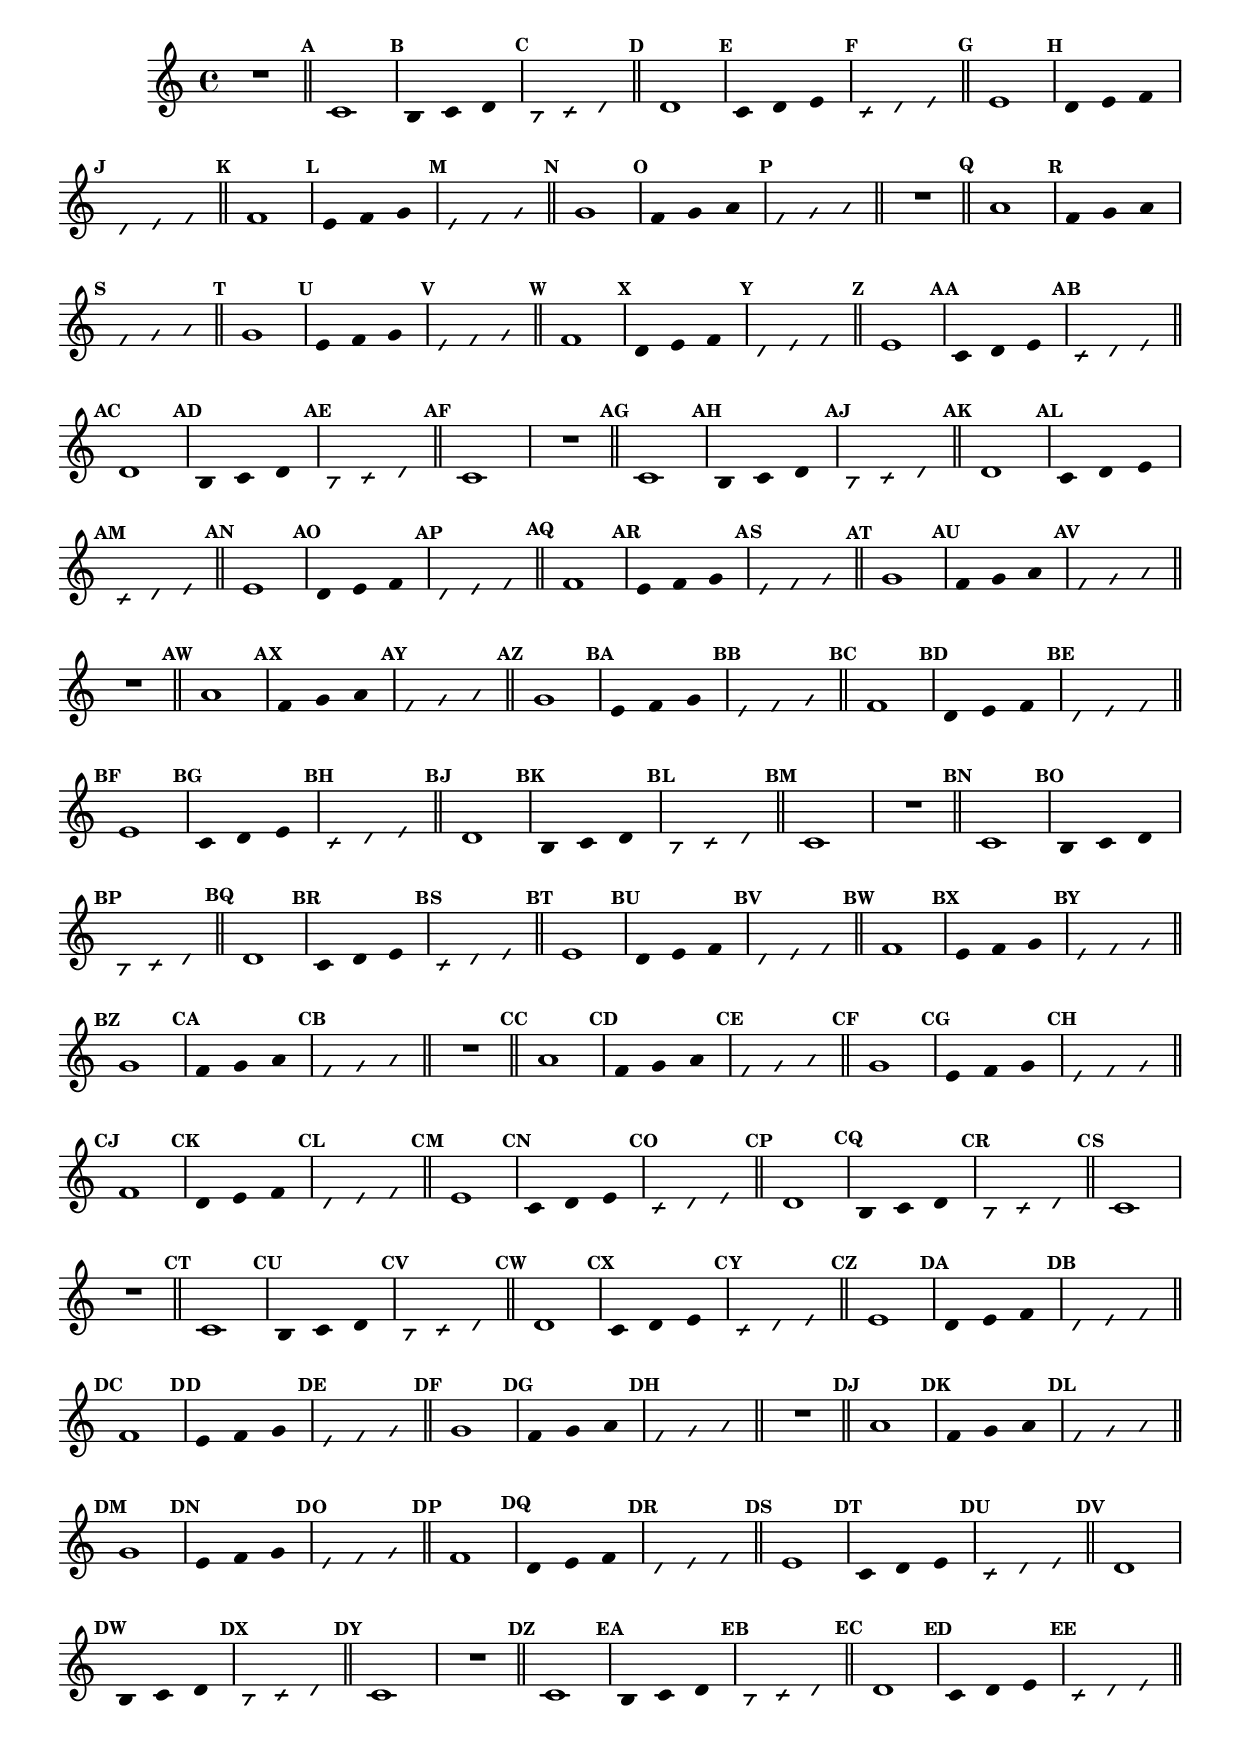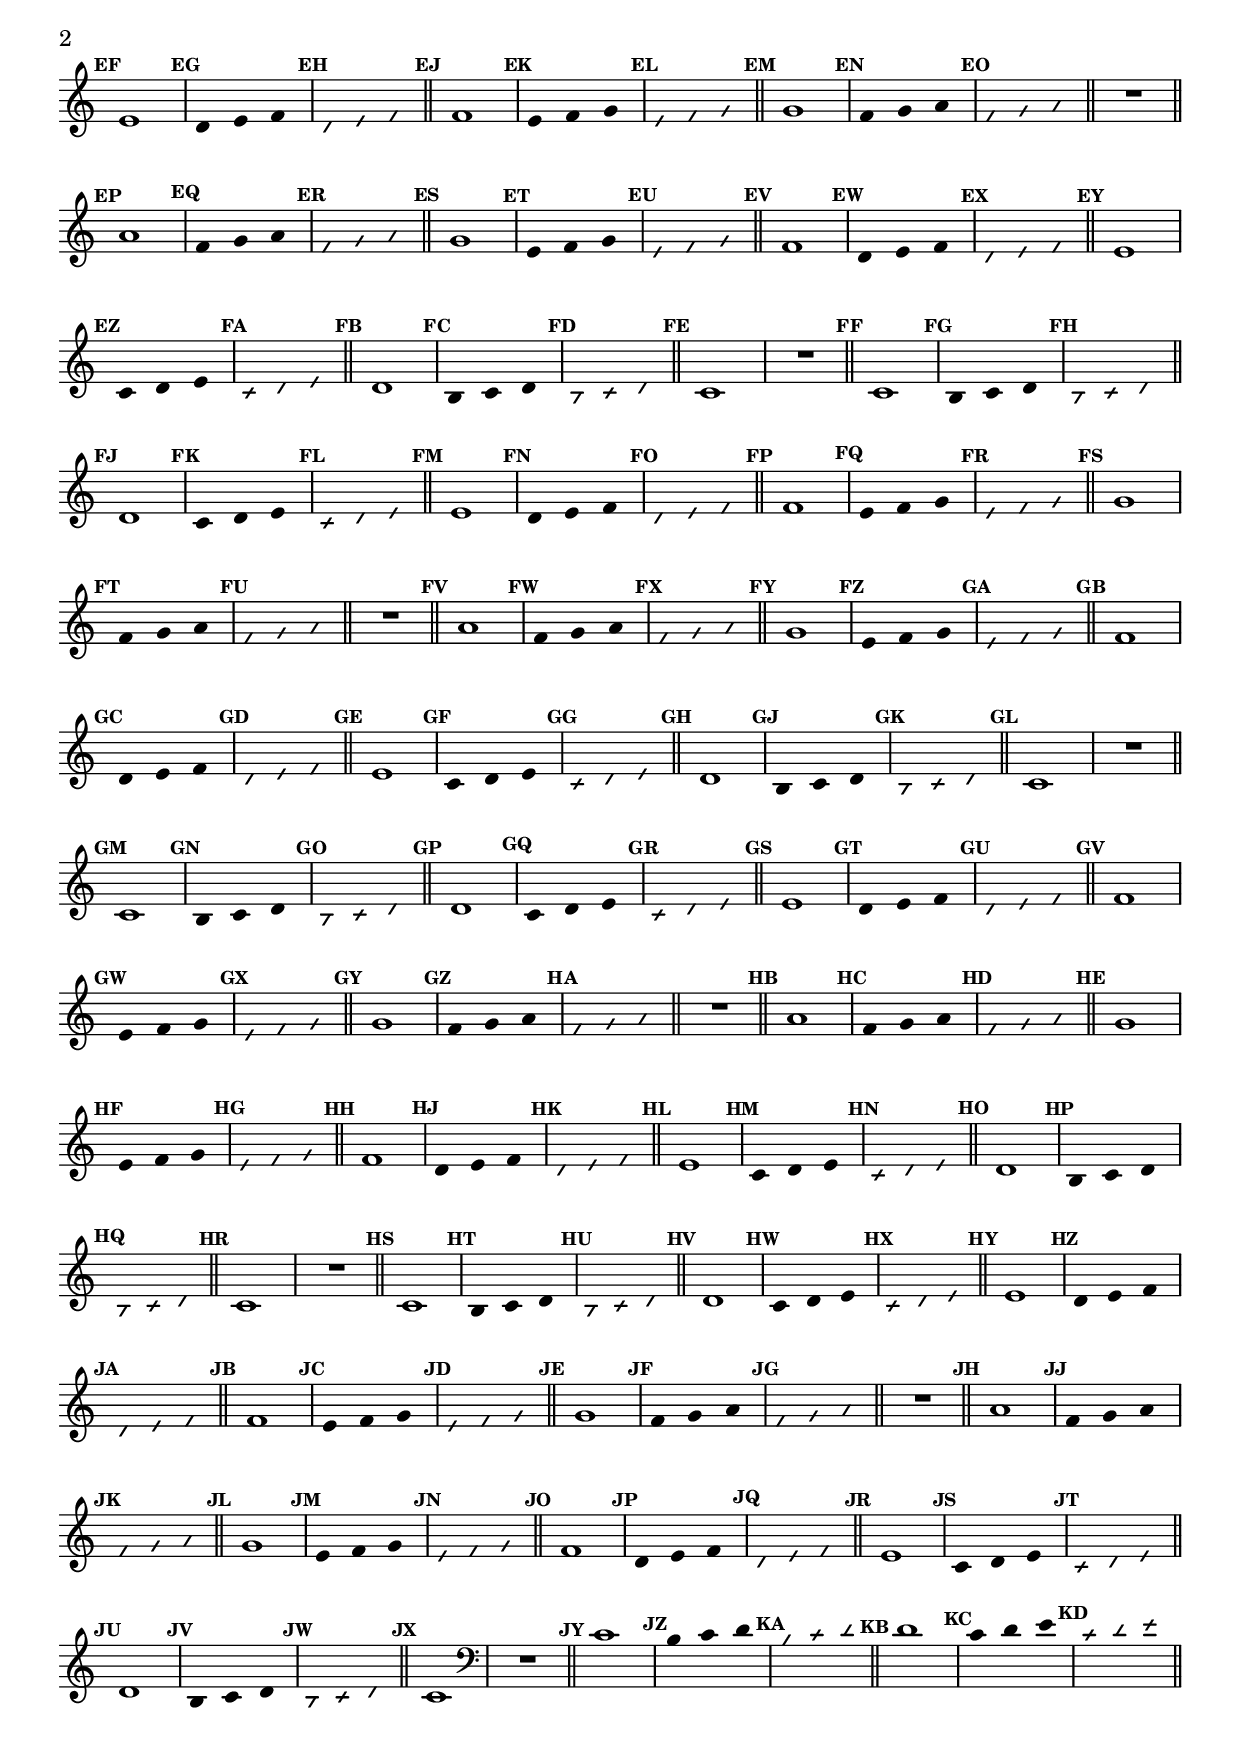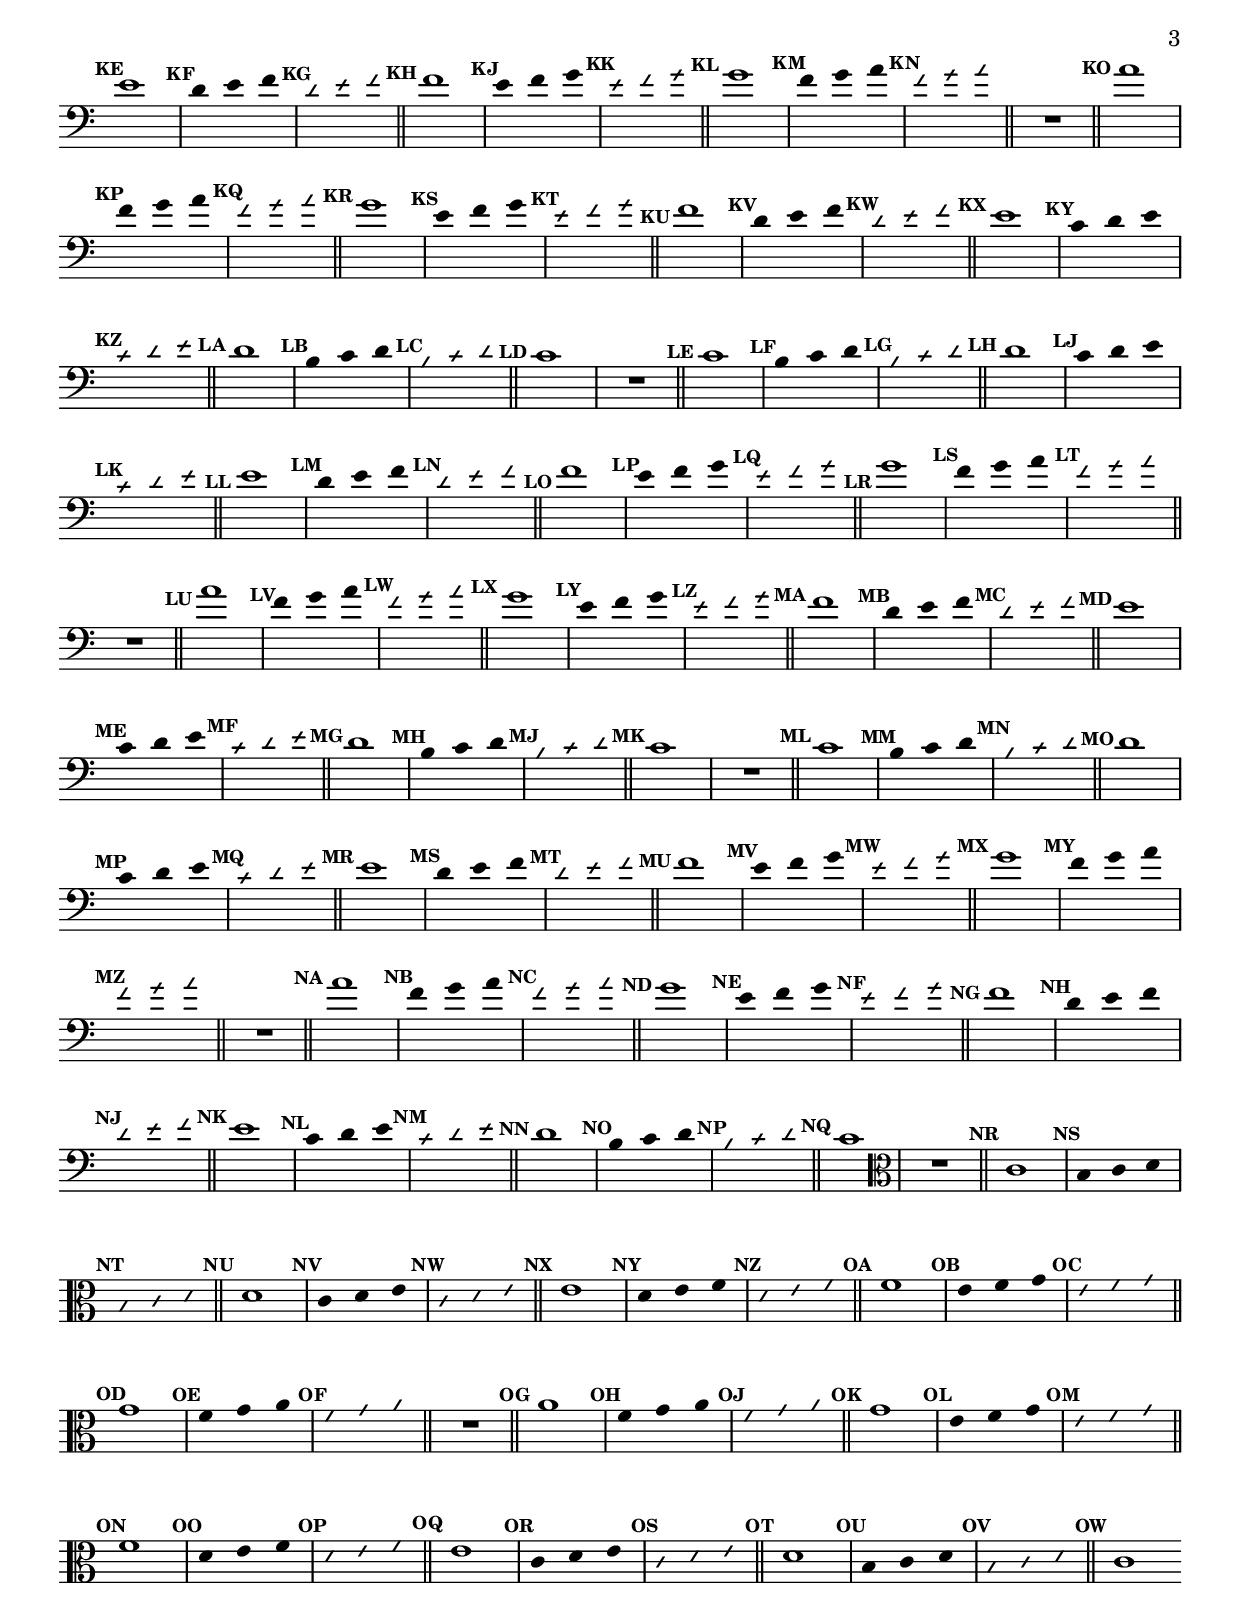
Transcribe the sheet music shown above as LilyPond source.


\version "2.10.33"

%\header { texidoc="28a - Aquecendo e Divertindo-se com 7 Notas" }


\relative c' {
  \override Staff.TimeSignature #'style = #'()
  \time 4/4 
  \override Score.BarNumber #'transparent = ##t
  \override Score.RehearsalMark #'font-size = #-2
                                %\override Score.RehearsalMark #'font-family = #'
  \set Score.markFormatter = #format-mark-numbers


                                % CLARINETE

  \tag #'cl {
    R1

    \bar "||"

    \mark \default c1
    \override Stem #'transparent = ##t
    \override Beam #'transparent = ##t
                                %\override Voice.NoteHead #'stencil = #ly:text-interface::print
                                %\override Voice.NoteHead #'text = #(make-musicglyph-markup "noteheads.s2")
    \mark \default b4*4/3 c d
    \override NoteHead #'style = #'slash
    \override NoteHead #'font-size = #-6
                                %\override Voice.NoteHead #'stencil = #ly:text-interface::print
                                %\override Voice.NoteHead #'text = #(make-musicglyph-markup "noteheads.s2slash")
    \mark \default b4*4/3 c d
    \revert NoteHead #'style
    \revert Stem #'transparent 
    \revert Beam #'transparent
    \revert NoteHead #'font-size
    \revert Voice.NoteHead #'stencil

    \revert Voice.NoteHead #'text
    \bar "||"


    \mark \default d1
    \override Stem #'transparent = ##t
    \override Beam #'transparent = ##t
    \override Voice.NoteHead #'stencil = #ly:text-interface::print
    \override Voice.NoteHead #'text = #(make-musicglyph-markup "noteheads.s2")
    \mark \default c4*4/3 d e
    \override NoteHead #'style = #'slash
    \override NoteHead #'font-size = #-6
    \override Voice.NoteHead #'stencil = #ly:text-interface::print
    \override Voice.NoteHead #'text = #(make-musicglyph-markup "noteheads.s2slash")
    \mark \default c4*4/3 d e
    \revert NoteHead #'style
    \revert Stem #'transparent 
    \revert Beam #'transparent
    \revert NoteHead #'font-size
    \revert Voice.NoteHead #'stencil

    \revert Voice.NoteHead #'text
    \bar "||"


    \mark \default e1
    \override Stem #'transparent = ##t
    \override Beam #'transparent = ##t
    \override Voice.NoteHead #'stencil = #ly:text-interface::print
    \override Voice.NoteHead #'text = #(make-musicglyph-markup "noteheads.s2")
    \mark \default d4*4/3 e f
    \override NoteHead #'style = #'slash
    \override NoteHead #'font-size = #-6
    \override Voice.NoteHead #'stencil = #ly:text-interface::print
    \override Voice.NoteHead #'text = #(make-musicglyph-markup "noteheads.s2slash")
    \mark \default d4*4/3 e f

    \revert NoteHead #'style
    \revert Stem #'transparent 
    \revert Beam #'transparent
    \revert NoteHead #'font-size
    \revert Voice.NoteHead #'stencil

    \revert Voice.NoteHead #'text
    \bar "||"

    \mark \default f1
    \override Stem #'transparent = ##t
    \override Beam #'transparent = ##t
    \override Voice.NoteHead #'stencil = #ly:text-interface::print
    \override Voice.NoteHead #'text = #(make-musicglyph-markup "noteheads.s2")
    \mark \default e4*4/3 f g
    \override NoteHead #'style = #'slash
    \override NoteHead #'font-size = #-6
    \override Voice.NoteHead #'stencil = #ly:text-interface::print
    \override Voice.NoteHead #'text = #(make-musicglyph-markup "noteheads.s2slash")
    \mark \default e4*4/3 f g
    \revert NoteHead #'style
    \revert Stem #'transparent 
    \revert Beam #'transparent
    \revert NoteHead #'font-size
    \revert Voice.NoteHead #'stencil

    \revert Voice.NoteHead #'text
    \bar "||"

    \mark \default g1
    \override Stem #'transparent = ##t
    \override Beam #'transparent = ##t
    \override Voice.NoteHead #'stencil = #ly:text-interface::print
    \override Voice.NoteHead #'text = #(make-musicglyph-markup "noteheads.s2")
    \mark \default f4*4/3 g a
    \override NoteHead #'style = #'slash
    \override NoteHead #'font-size = #-6
    \override Voice.NoteHead #'stencil = #ly:text-interface::print
    \override Voice.NoteHead #'text = #(make-musicglyph-markup "noteheads.s2slash")
    \mark \default f4*4/3 g a
    \revert NoteHead #'style
    \revert Stem #'transparent 
    \revert Beam #'transparent
    \revert NoteHead #'font-size
    \revert Voice.NoteHead #'stencil

    \revert Voice.NoteHead #'text
    \bar "||"

    R1
    \bar "||"

    \mark \default a1
    \override Stem #'transparent = ##t
    \override Beam #'transparent = ##t
    \override Voice.NoteHead #'stencil = #ly:text-interface::print
    \override Voice.NoteHead #'text = #(make-musicglyph-markup "noteheads.s2")
    \mark \default f4*4/3 g a
    \override NoteHead #'style = #'slash
    \override NoteHead #'font-size = #-6
    \override Voice.NoteHead #'stencil = #ly:text-interface::print
    \override Voice.NoteHead #'text = #(make-musicglyph-markup "noteheads.s2slash")
    \mark \default f4*4/3 g a
    \revert NoteHead #'style
    \revert Stem #'transparent 
    \revert Beam #'transparent
    \revert NoteHead #'font-size
    \revert Voice.NoteHead #'stencil

    \revert Voice.NoteHead #'text
    \bar "||"

    \mark \default g1
    \override Stem #'transparent = ##t
    \override Beam #'transparent = ##t
    \override Voice.NoteHead #'stencil = #ly:text-interface::print
    \override Voice.NoteHead #'text = #(make-musicglyph-markup "noteheads.s2")
    \mark \default e4*4/3 f g
    \override NoteHead #'style = #'slash
    \override NoteHead #'font-size = #-6
    \override Voice.NoteHead #'stencil = #ly:text-interface::print
    \override Voice.NoteHead #'text = #(make-musicglyph-markup "noteheads.s2slash")
    \mark \default e4*4/3 f g
    \revert NoteHead #'style
    \revert Stem #'transparent 
    \revert Beam #'transparent
    \revert NoteHead #'font-size
    \revert Voice.NoteHead #'stencil

    \revert Voice.NoteHead #'text
    \bar "||"

    \mark \default f1	
    \override Stem #'transparent = ##t
    \override Beam #'transparent = ##t
    \override Voice.NoteHead #'stencil = #ly:text-interface::print
    \override Voice.NoteHead #'text = #(make-musicglyph-markup "noteheads.s2")
    \mark \default d4*4/3 e f
    \override NoteHead #'style = #'slash
    \override NoteHead #'font-size = #-6
    \override Voice.NoteHead #'stencil = #ly:text-interface::print
    \override Voice.NoteHead #'text = #(make-musicglyph-markup "noteheads.s2slash")
    \mark \default d4*4/3 e f
    \revert NoteHead #'style
    \revert Stem #'transparent
    \revert Beam #'transparent
    \revert NoteHead #'font-size
    \revert Voice.NoteHead #'stencil

    \revert Voice.NoteHead #'text
    \bar "||"

    \mark \default e1
    \override Stem #'transparent = ##t
    \override Beam #'transparent = ##t
    \override Voice.NoteHead #'stencil = #ly:text-interface::print
    \override Voice.NoteHead #'text = #(make-musicglyph-markup "noteheads.s2")
    \mark \default c4*4/3 d e
    \override NoteHead #'style = #'slash
    \override NoteHead #'font-size = #-6
    \override Voice.NoteHead #'stencil = #ly:text-interface::print
    \override Voice.NoteHead #'text = #(make-musicglyph-markup "noteheads.s2slash")
    \mark \default c4*4/3 d e
    \revert NoteHead #'style
    \revert Stem #'transparent 
    \revert Beam #'transparent
    \revert NoteHead #'font-size
    \revert Voice.NoteHead #'stencil

    \revert Voice.NoteHead #'text
    \bar "||"

    \mark \default d1
    \override Stem #'transparent = ##t
    \override Beam #'transparent = ##t
    \override Voice.NoteHead #'stencil = #ly:text-interface::print
    \override Voice.NoteHead #'text = #(make-musicglyph-markup "noteheads.s2")
    \mark \default b4*4/3 c d
    \override NoteHead #'style = #'slash
    \override NoteHead #'font-size = #-6
    \override Voice.NoteHead #'stencil = #ly:text-interface::print
    \override Voice.NoteHead #'text = #(make-musicglyph-markup "noteheads.s2slash")
    \mark \default b4*4/3 c d
    \revert NoteHead #'style
    \revert Stem #'transparent 
    \revert Beam #'transparent
    \revert NoteHead #'font-size
    \revert Voice.NoteHead #'stencil

    \revert Voice.NoteHead #'text
    \bar "||"

    \mark \default c1

  }

                                % FLAUTA

  \tag #'fl {
    R1

    \bar "||"

    \mark \default c1
    \override Stem #'transparent = ##t
    \override Beam #'transparent = ##t
                                %\override Voice.NoteHead #'stencil = #ly:text-interface::print
                                %\override Voice.NoteHead #'text = #(make-musicglyph-markup "noteheads.s2")
    \mark \default b4*4/3 c d

    \override NoteHead #'style = #'slash
    \override NoteHead #'font-size = #-6
                                %\override Voice.NoteHead #'stencil = #ly:text-interface::print
                                %\override Voice.NoteHead #'text = #(make-musicglyph-markup "noteheads.s2slash")
    \mark \default b4*4/3 c d
    \revert NoteHead #'style
    \revert Stem #'transparent 
    \revert Beam #'transparent
    \revert NoteHead #'font-size
    \revert Voice.NoteHead #'stencil

    \revert Voice.NoteHead #'text
    \bar "||"


    \mark \default d1
    \override Stem #'transparent = ##t
    \override Beam #'transparent = ##t
    \override Voice.NoteHead #'stencil = #ly:text-interface::print
    \override Voice.NoteHead #'text = #(make-musicglyph-markup "noteheads.s2")
    \mark \default c4*4/3 d e
    \override NoteHead #'style = #'slash
    \override NoteHead #'font-size = #-6
    \override Voice.NoteHead #'stencil = #ly:text-interface::print
    \override Voice.NoteHead #'text = #(make-musicglyph-markup "noteheads.s2slash")
    \mark \default c4*4/3 d e
    \revert NoteHead #'style
    \revert Stem #'transparent 
    \revert Beam #'transparent
    \revert NoteHead #'font-size
    \revert Voice.NoteHead #'stencil

    \revert Voice.NoteHead #'text
    \bar "||"


    \mark \default e1
    \override Stem #'transparent = ##t
    \override Beam #'transparent = ##t
    \override Voice.NoteHead #'stencil = #ly:text-interface::print
    \override Voice.NoteHead #'text = #(make-musicglyph-markup "noteheads.s2")
    \mark \default d4*4/3 e f
    \override NoteHead #'style = #'slash
    \override NoteHead #'font-size = #-6
    \override Voice.NoteHead #'stencil = #ly:text-interface::print
    \override Voice.NoteHead #'text = #(make-musicglyph-markup "noteheads.s2slash")
    \mark \default d4*4/3 e f

    \revert NoteHead #'style
    \revert Stem #'transparent 
    \revert Beam #'transparent
    \revert NoteHead #'font-size
    \revert Voice.NoteHead #'stencil

    \revert Voice.NoteHead #'text
    \bar "||"

    \mark \default f1
    \override Stem #'transparent = ##t
    \override Beam #'transparent = ##t
    \override Voice.NoteHead #'stencil = #ly:text-interface::print
    \override Voice.NoteHead #'text = #(make-musicglyph-markup "noteheads.s2")
    \mark \default e4*4/3 f g
    \override NoteHead #'style = #'slash
    \override NoteHead #'font-size = #-6
    \override Voice.NoteHead #'stencil = #ly:text-interface::print
    \override Voice.NoteHead #'text = #(make-musicglyph-markup "noteheads.s2slash")
    \mark \default e4*4/3 f g
    \revert NoteHead #'style
    \revert Stem #'transparent 
    \revert Beam #'transparent
    \revert NoteHead #'font-size
    \revert Voice.NoteHead #'stencil

    \revert Voice.NoteHead #'text
    \bar "||"

    \mark \default g1
    \override Stem #'transparent = ##t
    \override Beam #'transparent = ##t
    \override Voice.NoteHead #'stencil = #ly:text-interface::print
    \override Voice.NoteHead #'text = #(make-musicglyph-markup "noteheads.s2")
    \mark \default f4*4/3 g a
    \override NoteHead #'style = #'slash
    \override NoteHead #'font-size = #-6
    \override Voice.NoteHead #'stencil = #ly:text-interface::print
    \override Voice.NoteHead #'text = #(make-musicglyph-markup "noteheads.s2slash")
    \mark \default f4*4/3 g a
    \revert NoteHead #'style
    \revert Stem #'transparent 
    \revert Beam #'transparent
    \revert NoteHead #'font-size
    \revert Voice.NoteHead #'stencil

    \revert Voice.NoteHead #'text
    \bar "||"

    R1
    \bar "||"

    \mark \default a1
    \override Stem #'transparent = ##t
    \override Beam #'transparent = ##t
    \override Voice.NoteHead #'stencil = #ly:text-interface::print
    \override Voice.NoteHead #'text = #(make-musicglyph-markup "noteheads.s2")
    \mark \default f4*4/3 g a
    \override NoteHead #'style = #'slash
    \override NoteHead #'font-size = #-6
    \override Voice.NoteHead #'stencil = #ly:text-interface::print
    \override Voice.NoteHead #'text = #(make-musicglyph-markup "noteheads.s2slash")
    \mark \default f4*4/3 g a
    \revert NoteHead #'style
    \revert Stem #'transparent 
    \revert Beam #'transparent
    \revert NoteHead #'font-size
    \revert Voice.NoteHead #'stencil

    \revert Voice.NoteHead #'text
    \bar "||"

    \mark \default g1
    \override Stem #'transparent = ##t
    \override Beam #'transparent = ##t
    \override Voice.NoteHead #'stencil = #ly:text-interface::print
    \override Voice.NoteHead #'text = #(make-musicglyph-markup "noteheads.s2")
    \mark \default e4*4/3 f g
    \override NoteHead #'style = #'slash
    \override NoteHead #'font-size = #-6
    \override Voice.NoteHead #'stencil = #ly:text-interface::print
    \override Voice.NoteHead #'text = #(make-musicglyph-markup "noteheads.s2slash")
    \mark \default e4*4/3 f g
    \revert NoteHead #'style
    \revert Stem #'transparent 
    \revert Beam #'transparent
    \revert NoteHead #'font-size
    \revert Voice.NoteHead #'stencil

    \revert Voice.NoteHead #'text
    \bar "||"

    \mark \default f1	
    \override Stem #'transparent = ##t
    \override Beam #'transparent = ##t
    \override Voice.NoteHead #'stencil = #ly:text-interface::print
    \override Voice.NoteHead #'text = #(make-musicglyph-markup "noteheads.s2")
    \mark \default d4*4/3 e f
    \override NoteHead #'style = #'slash
    \override NoteHead #'font-size = #-6
    \override Voice.NoteHead #'stencil = #ly:text-interface::print
    \override Voice.NoteHead #'text = #(make-musicglyph-markup "noteheads.s2slash")
    \mark \default d4*4/3 e f
    \revert NoteHead #'style
    \revert Stem #'transparent
    \revert Beam #'transparent
    \revert NoteHead #'font-size
    \revert Voice.NoteHead #'stencil

    \revert Voice.NoteHead #'text
    \bar "||"

    \mark \default e1
    \override Stem #'transparent = ##t
    \override Beam #'transparent = ##t
    \override Voice.NoteHead #'stencil = #ly:text-interface::print
    \override Voice.NoteHead #'text = #(make-musicglyph-markup "noteheads.s2")
    \mark \default c4*4/3 d e
    \override NoteHead #'style = #'slash
    \override NoteHead #'font-size = #-6
    \override Voice.NoteHead #'stencil = #ly:text-interface::print
    \override Voice.NoteHead #'text = #(make-musicglyph-markup "noteheads.s2slash")
    \mark \default c4*4/3 d e
    \revert NoteHead #'style
    \revert Stem #'transparent 
    \revert Beam #'transparent
    \revert NoteHead #'font-size
    \revert Voice.NoteHead #'stencil

    \revert Voice.NoteHead #'text
    \bar "||"

    \mark \default d1
    \override Stem #'transparent = ##t
    \override Beam #'transparent = ##t
    \override Voice.NoteHead #'stencil = #ly:text-interface::print
    \override Voice.NoteHead #'text = #(make-musicglyph-markup "noteheads.s2")
    \mark \default b4*4/3 c d
    \override NoteHead #'style = #'slash
    \override NoteHead #'font-size = #-6
    \override Voice.NoteHead #'stencil = #ly:text-interface::print
    \override Voice.NoteHead #'text = #(make-musicglyph-markup "noteheads.s2slash")
    \mark \default b4*4/3 c d
    \revert NoteHead #'style
    \revert Stem #'transparent 
    \revert Beam #'transparent
    \revert NoteHead #'font-size
    \revert Voice.NoteHead #'stencil

    \revert Voice.NoteHead #'text
    \bar "||"

    \mark \default c1

  }

                                % OBOÉ

  \tag #'ob {
    R1

    \bar "||"

    \mark \default c1
    \override Stem #'transparent = ##t
    \override Beam #'transparent = ##t
                                %\override Voice.NoteHead #'stencil = #ly:text-interface::print
                                %\override Voice.NoteHead #'text = #(make-musicglyph-markup "noteheads.s2")
    \mark \default b4*4/3 c d

    \override NoteHead #'style = #'slash
    \override NoteHead #'font-size = #-6
                                %\override Voice.NoteHead #'stencil = #ly:text-interface::print
                                %\override Voice.NoteHead #'text = #(make-musicglyph-markup "noteheads.s2slash")
    \mark \default b4*4/3 c d
    \revert NoteHead #'style
    \revert Stem #'transparent 
    \revert Beam #'transparent
    \revert NoteHead #'font-size
    \revert Voice.NoteHead #'stencil

    \revert Voice.NoteHead #'text
    \bar "||"


    \mark \default d1
    \override Stem #'transparent = ##t
    \override Beam #'transparent = ##t
    \override Voice.NoteHead #'stencil = #ly:text-interface::print
    \override Voice.NoteHead #'text = #(make-musicglyph-markup "noteheads.s2")
    \mark \default c4*4/3 d e
    \override NoteHead #'style = #'slash
    \override NoteHead #'font-size = #-6
    \override Voice.NoteHead #'stencil = #ly:text-interface::print
    \override Voice.NoteHead #'text = #(make-musicglyph-markup "noteheads.s2slash")
    \mark \default c4*4/3 d e
    \revert NoteHead #'style
    \revert Stem #'transparent 
    \revert Beam #'transparent
    \revert NoteHead #'font-size
    \revert Voice.NoteHead #'stencil

    \revert Voice.NoteHead #'text
    \bar "||"


    \mark \default e1
    \override Stem #'transparent = ##t
    \override Beam #'transparent = ##t
    \override Voice.NoteHead #'stencil = #ly:text-interface::print
    \override Voice.NoteHead #'text = #(make-musicglyph-markup "noteheads.s2")
    \mark \default d4*4/3 e f
    \override NoteHead #'style = #'slash
    \override NoteHead #'font-size = #-6
    \override Voice.NoteHead #'stencil = #ly:text-interface::print
    \override Voice.NoteHead #'text = #(make-musicglyph-markup "noteheads.s2slash")
    \mark \default d4*4/3 e f

    \revert NoteHead #'style
    \revert Stem #'transparent 
    \revert Beam #'transparent
    \revert NoteHead #'font-size
    \revert Voice.NoteHead #'stencil

    \revert Voice.NoteHead #'text
    \bar "||"

    \mark \default f1
    \override Stem #'transparent = ##t
    \override Beam #'transparent = ##t
    \override Voice.NoteHead #'stencil = #ly:text-interface::print
    \override Voice.NoteHead #'text = #(make-musicglyph-markup "noteheads.s2")
    \mark \default e4*4/3 f g
    \override NoteHead #'style = #'slash
    \override NoteHead #'font-size = #-6
    \override Voice.NoteHead #'stencil = #ly:text-interface::print
    \override Voice.NoteHead #'text = #(make-musicglyph-markup "noteheads.s2slash")
    \mark \default e4*4/3 f g
    \revert NoteHead #'style
    \revert Stem #'transparent 
    \revert Beam #'transparent
    \revert NoteHead #'font-size
    \revert Voice.NoteHead #'stencil

    \revert Voice.NoteHead #'text
    \bar "||"

    \mark \default g1
    \override Stem #'transparent = ##t
    \override Beam #'transparent = ##t
    \override Voice.NoteHead #'stencil = #ly:text-interface::print
    \override Voice.NoteHead #'text = #(make-musicglyph-markup "noteheads.s2")
    \mark \default f4*4/3 g a
    \override NoteHead #'style = #'slash
    \override NoteHead #'font-size = #-6
    \override Voice.NoteHead #'stencil = #ly:text-interface::print
    \override Voice.NoteHead #'text = #(make-musicglyph-markup "noteheads.s2slash")
    \mark \default f4*4/3 g a
    \revert NoteHead #'style
    \revert Stem #'transparent 
    \revert Beam #'transparent
    \revert NoteHead #'font-size
    \revert Voice.NoteHead #'stencil

    \revert Voice.NoteHead #'text
    \bar "||"

    R1
    \bar "||"

    \mark \default a1
    \override Stem #'transparent = ##t
    \override Beam #'transparent = ##t
    \override Voice.NoteHead #'stencil = #ly:text-interface::print
    \override Voice.NoteHead #'text = #(make-musicglyph-markup "noteheads.s2")
    \mark \default f4*4/3 g a
    \override NoteHead #'style = #'slash
    \override NoteHead #'font-size = #-6
    \override Voice.NoteHead #'stencil = #ly:text-interface::print
    \override Voice.NoteHead #'text = #(make-musicglyph-markup "noteheads.s2slash")
    \mark \default f4*4/3 g a
    \revert NoteHead #'style
    \revert Stem #'transparent 
    \revert Beam #'transparent
    \revert NoteHead #'font-size
    \revert Voice.NoteHead #'stencil

    \revert Voice.NoteHead #'text
    \bar "||"

    \mark \default g1
    \override Stem #'transparent = ##t
    \override Beam #'transparent = ##t
    \override Voice.NoteHead #'stencil = #ly:text-interface::print
    \override Voice.NoteHead #'text = #(make-musicglyph-markup "noteheads.s2")
    \mark \default e4*4/3 f g
    \override NoteHead #'style = #'slash
    \override NoteHead #'font-size = #-6
    \override Voice.NoteHead #'stencil = #ly:text-interface::print
    \override Voice.NoteHead #'text = #(make-musicglyph-markup "noteheads.s2slash")
    \mark \default e4*4/3 f g
    \revert NoteHead #'style
    \revert Stem #'transparent 
    \revert Beam #'transparent
    \revert NoteHead #'font-size
    \revert Voice.NoteHead #'stencil

    \revert Voice.NoteHead #'text
    \bar "||"

    \mark \default f1	
    \override Stem #'transparent = ##t
    \override Beam #'transparent = ##t
    \override Voice.NoteHead #'stencil = #ly:text-interface::print
    \override Voice.NoteHead #'text = #(make-musicglyph-markup "noteheads.s2")
    \mark \default d4*4/3 e f
    \override NoteHead #'style = #'slash
    \override NoteHead #'font-size = #-6
    \override Voice.NoteHead #'stencil = #ly:text-interface::print
    \override Voice.NoteHead #'text = #(make-musicglyph-markup "noteheads.s2slash")
    \mark \default d4*4/3 e f
    \revert NoteHead #'style
    \revert Stem #'transparent
    \revert Beam #'transparent
    \revert NoteHead #'font-size
    \revert Voice.NoteHead #'stencil

    \revert Voice.NoteHead #'text
    \bar "||"

    \mark \default e1
    \override Stem #'transparent = ##t
    \override Beam #'transparent = ##t
    \override Voice.NoteHead #'stencil = #ly:text-interface::print
    \override Voice.NoteHead #'text = #(make-musicglyph-markup "noteheads.s2")
    \mark \default c4*4/3 d e
    \override NoteHead #'style = #'slash
    \override NoteHead #'font-size = #-6
    \override Voice.NoteHead #'stencil = #ly:text-interface::print
    \override Voice.NoteHead #'text = #(make-musicglyph-markup "noteheads.s2slash")
    \mark \default c4*4/3 d e
    \revert NoteHead #'style
    \revert Stem #'transparent 
    \revert Beam #'transparent
    \revert NoteHead #'font-size
    \revert Voice.NoteHead #'stencil

    \revert Voice.NoteHead #'text
    \bar "||"

    \mark \default d1
    \override Stem #'transparent = ##t
    \override Beam #'transparent = ##t
    \override Voice.NoteHead #'stencil = #ly:text-interface::print
    \override Voice.NoteHead #'text = #(make-musicglyph-markup "noteheads.s2")
    \mark \default b4*4/3 c d
    \override NoteHead #'style = #'slash
    \override NoteHead #'font-size = #-6
    \override Voice.NoteHead #'stencil = #ly:text-interface::print
    \override Voice.NoteHead #'text = #(make-musicglyph-markup "noteheads.s2slash")
    \mark \default b4*4/3 c d
    \revert NoteHead #'style
    \revert Stem #'transparent 
    \revert Beam #'transparent
    \revert NoteHead #'font-size
    \revert Voice.NoteHead #'stencil

    \revert Voice.NoteHead #'text
    \bar "||"

    \mark \default c1

  }

                                % SAX ALTO

  \tag #'saxa {
    R1

    \bar "||"

    \mark \default c1
    \override Stem #'transparent = ##t
    \override Beam #'transparent = ##t
                                %\override Voice.NoteHead #'stencil = #ly:text-interface::print
                                %\override Voice.NoteHead #'text = #(make-musicglyph-markup "noteheads.s2")
    \mark \default b4*4/3 c d

    \override NoteHead #'style = #'slash
    \override NoteHead #'font-size = #-6
                                %\override Voice.NoteHead #'stencil = #ly:text-interface::print
                                %\override Voice.NoteHead #'text = #(make-musicglyph-markup "noteheads.s2slash")
    \mark \default b4*4/3 c d
    \revert NoteHead #'style
    \revert Stem #'transparent 
    \revert Beam #'transparent
    \revert NoteHead #'font-size
    \revert Voice.NoteHead #'stencil

    \revert Voice.NoteHead #'text
    \bar "||"


    \mark \default d1
    \override Stem #'transparent = ##t
    \override Beam #'transparent = ##t
    \override Voice.NoteHead #'stencil = #ly:text-interface::print
    \override Voice.NoteHead #'text = #(make-musicglyph-markup "noteheads.s2")
    \mark \default c4*4/3 d e
    \override NoteHead #'style = #'slash
    \override NoteHead #'font-size = #-6
    \override Voice.NoteHead #'stencil = #ly:text-interface::print
    \override Voice.NoteHead #'text = #(make-musicglyph-markup "noteheads.s2slash")
    \mark \default c4*4/3 d e
    \revert NoteHead #'style
    \revert Stem #'transparent 
    \revert Beam #'transparent
    \revert NoteHead #'font-size
    \revert Voice.NoteHead #'stencil

    \revert Voice.NoteHead #'text
    \bar "||"


    \mark \default e1
    \override Stem #'transparent = ##t
    \override Beam #'transparent = ##t
    \override Voice.NoteHead #'stencil = #ly:text-interface::print
    \override Voice.NoteHead #'text = #(make-musicglyph-markup "noteheads.s2")
    \mark \default d4*4/3 e f
    \override NoteHead #'style = #'slash
    \override NoteHead #'font-size = #-6
    \override Voice.NoteHead #'stencil = #ly:text-interface::print
    \override Voice.NoteHead #'text = #(make-musicglyph-markup "noteheads.s2slash")
    \mark \default d4*4/3 e f

    \revert NoteHead #'style
    \revert Stem #'transparent 
    \revert Beam #'transparent
    \revert NoteHead #'font-size
    \revert Voice.NoteHead #'stencil

    \revert Voice.NoteHead #'text
    \bar "||"

    \mark \default f1
    \override Stem #'transparent = ##t
    \override Beam #'transparent = ##t
    \override Voice.NoteHead #'stencil = #ly:text-interface::print
    \override Voice.NoteHead #'text = #(make-musicglyph-markup "noteheads.s2")
    \mark \default e4*4/3 f g
    \override NoteHead #'style = #'slash
    \override NoteHead #'font-size = #-6
    \override Voice.NoteHead #'stencil = #ly:text-interface::print
    \override Voice.NoteHead #'text = #(make-musicglyph-markup "noteheads.s2slash")
    \mark \default e4*4/3 f g
    \revert NoteHead #'style
    \revert Stem #'transparent 
    \revert Beam #'transparent
    \revert NoteHead #'font-size
    \revert Voice.NoteHead #'stencil

    \revert Voice.NoteHead #'text
    \bar "||"

    \mark \default g1
    \override Stem #'transparent = ##t
    \override Beam #'transparent = ##t
    \override Voice.NoteHead #'stencil = #ly:text-interface::print
    \override Voice.NoteHead #'text = #(make-musicglyph-markup "noteheads.s2")
    \mark \default f4*4/3 g a
    \override NoteHead #'style = #'slash
    \override NoteHead #'font-size = #-6
    \override Voice.NoteHead #'stencil = #ly:text-interface::print
    \override Voice.NoteHead #'text = #(make-musicglyph-markup "noteheads.s2slash")
    \mark \default f4*4/3 g a
    \revert NoteHead #'style
    \revert Stem #'transparent 
    \revert Beam #'transparent
    \revert NoteHead #'font-size
    \revert Voice.NoteHead #'stencil

    \revert Voice.NoteHead #'text
    \bar "||"

    R1
    \bar "||"

    \mark \default a1
    \override Stem #'transparent = ##t
    \override Beam #'transparent = ##t
    \override Voice.NoteHead #'stencil = #ly:text-interface::print
    \override Voice.NoteHead #'text = #(make-musicglyph-markup "noteheads.s2")
    \mark \default f4*4/3 g a
    \override NoteHead #'style = #'slash
    \override NoteHead #'font-size = #-6
    \override Voice.NoteHead #'stencil = #ly:text-interface::print
    \override Voice.NoteHead #'text = #(make-musicglyph-markup "noteheads.s2slash")
    \mark \default f4*4/3 g a
    \revert NoteHead #'style
    \revert Stem #'transparent 
    \revert Beam #'transparent
    \revert NoteHead #'font-size
    \revert Voice.NoteHead #'stencil

    \revert Voice.NoteHead #'text
    \bar "||"

    \mark \default g1
    \override Stem #'transparent = ##t
    \override Beam #'transparent = ##t
    \override Voice.NoteHead #'stencil = #ly:text-interface::print
    \override Voice.NoteHead #'text = #(make-musicglyph-markup "noteheads.s2")
    \mark \default e4*4/3 f g
    \override NoteHead #'style = #'slash
    \override NoteHead #'font-size = #-6
    \override Voice.NoteHead #'stencil = #ly:text-interface::print
    \override Voice.NoteHead #'text = #(make-musicglyph-markup "noteheads.s2slash")
    \mark \default e4*4/3 f g
    \revert NoteHead #'style
    \revert Stem #'transparent 
    \revert Beam #'transparent
    \revert NoteHead #'font-size
    \revert Voice.NoteHead #'stencil

    \revert Voice.NoteHead #'text
    \bar "||"

    \mark \default f1	
    \override Stem #'transparent = ##t
    \override Beam #'transparent = ##t
    \override Voice.NoteHead #'stencil = #ly:text-interface::print
    \override Voice.NoteHead #'text = #(make-musicglyph-markup "noteheads.s2")
    \mark \default d4*4/3 e f
    \override NoteHead #'style = #'slash
    \override NoteHead #'font-size = #-6
    \override Voice.NoteHead #'stencil = #ly:text-interface::print
    \override Voice.NoteHead #'text = #(make-musicglyph-markup "noteheads.s2slash")
    \mark \default d4*4/3 e f
    \revert NoteHead #'style
    \revert Stem #'transparent
    \revert Beam #'transparent
    \revert NoteHead #'font-size
    \revert Voice.NoteHead #'stencil

    \revert Voice.NoteHead #'text
    \bar "||"

    \mark \default e1
    \override Stem #'transparent = ##t
    \override Beam #'transparent = ##t
    \override Voice.NoteHead #'stencil = #ly:text-interface::print
    \override Voice.NoteHead #'text = #(make-musicglyph-markup "noteheads.s2")
    \mark \default c4*4/3 d e
    \override NoteHead #'style = #'slash
    \override NoteHead #'font-size = #-6
    \override Voice.NoteHead #'stencil = #ly:text-interface::print
    \override Voice.NoteHead #'text = #(make-musicglyph-markup "noteheads.s2slash")
    \mark \default c4*4/3 d e
    \revert NoteHead #'style
    \revert Stem #'transparent 
    \revert Beam #'transparent
    \revert NoteHead #'font-size
    \revert Voice.NoteHead #'stencil

    \revert Voice.NoteHead #'text
    \bar "||"

    \mark \default d1
    \override Stem #'transparent = ##t
    \override Beam #'transparent = ##t
    \override Voice.NoteHead #'stencil = #ly:text-interface::print
    \override Voice.NoteHead #'text = #(make-musicglyph-markup "noteheads.s2")
    \mark \default b4*4/3 c d
    \override NoteHead #'style = #'slash
    \override NoteHead #'font-size = #-6
    \override Voice.NoteHead #'stencil = #ly:text-interface::print
    \override Voice.NoteHead #'text = #(make-musicglyph-markup "noteheads.s2slash")
    \mark \default b4*4/3 c d
    \revert NoteHead #'style
    \revert Stem #'transparent 
    \revert Beam #'transparent
    \revert NoteHead #'font-size
    \revert Voice.NoteHead #'stencil

    \revert Voice.NoteHead #'text
    \bar "||"

    \mark \default c1

  }

                                % SAX TENOR

  \tag #'saxt {
    R1

    \bar "||"

    \mark \default c1
    \override Stem #'transparent = ##t
    \override Beam #'transparent = ##t
                                %\override Voice.NoteHead #'stencil = #ly:text-interface::print
                                %\override Voice.NoteHead #'text = #(make-musicglyph-markup "noteheads.s2")
    \mark \default b4*4/3 c d

    \override NoteHead #'style = #'slash
    \override NoteHead #'font-size = #-6
                                %\override Voice.NoteHead #'stencil = #ly:text-interface::print
                                %\override Voice.NoteHead #'text = #(make-musicglyph-markup "noteheads.s2slash")
    \mark \default b4*4/3 c d
    \revert NoteHead #'style
    \revert Stem #'transparent 
    \revert Beam #'transparent
    \revert NoteHead #'font-size
    \revert Voice.NoteHead #'stencil

    \revert Voice.NoteHead #'text
    \bar "||"


    \mark \default d1
    \override Stem #'transparent = ##t
    \override Beam #'transparent = ##t
    \override Voice.NoteHead #'stencil = #ly:text-interface::print
    \override Voice.NoteHead #'text = #(make-musicglyph-markup "noteheads.s2")
    \mark \default c4*4/3 d e
    \override NoteHead #'style = #'slash
    \override NoteHead #'font-size = #-6
    \override Voice.NoteHead #'stencil = #ly:text-interface::print
    \override Voice.NoteHead #'text = #(make-musicglyph-markup "noteheads.s2slash")
    \mark \default c4*4/3 d e
    \revert NoteHead #'style
    \revert Stem #'transparent 
    \revert Beam #'transparent
    \revert NoteHead #'font-size
    \revert Voice.NoteHead #'stencil

    \revert Voice.NoteHead #'text
    \bar "||"


    \mark \default e1
    \override Stem #'transparent = ##t
    \override Beam #'transparent = ##t
    \override Voice.NoteHead #'stencil = #ly:text-interface::print
    \override Voice.NoteHead #'text = #(make-musicglyph-markup "noteheads.s2")
    \mark \default d4*4/3 e f
    \override NoteHead #'style = #'slash
    \override NoteHead #'font-size = #-6
    \override Voice.NoteHead #'stencil = #ly:text-interface::print
    \override Voice.NoteHead #'text = #(make-musicglyph-markup "noteheads.s2slash")
    \mark \default d4*4/3 e f

    \revert NoteHead #'style
    \revert Stem #'transparent 
    \revert Beam #'transparent
    \revert NoteHead #'font-size
    \revert Voice.NoteHead #'stencil

    \revert Voice.NoteHead #'text
    \bar "||"

    \mark \default f1
    \override Stem #'transparent = ##t
    \override Beam #'transparent = ##t
    \override Voice.NoteHead #'stencil = #ly:text-interface::print
    \override Voice.NoteHead #'text = #(make-musicglyph-markup "noteheads.s2")
    \mark \default e4*4/3 f g
    \override NoteHead #'style = #'slash
    \override NoteHead #'font-size = #-6
    \override Voice.NoteHead #'stencil = #ly:text-interface::print
    \override Voice.NoteHead #'text = #(make-musicglyph-markup "noteheads.s2slash")
    \mark \default e4*4/3 f g
    \revert NoteHead #'style
    \revert Stem #'transparent 
    \revert Beam #'transparent
    \revert NoteHead #'font-size
    \revert Voice.NoteHead #'stencil

    \revert Voice.NoteHead #'text
    \bar "||"

    \mark \default g1
    \override Stem #'transparent = ##t
    \override Beam #'transparent = ##t
    \override Voice.NoteHead #'stencil = #ly:text-interface::print
    \override Voice.NoteHead #'text = #(make-musicglyph-markup "noteheads.s2")
    \mark \default f4*4/3 g a
    \override NoteHead #'style = #'slash
    \override NoteHead #'font-size = #-6
    \override Voice.NoteHead #'stencil = #ly:text-interface::print
    \override Voice.NoteHead #'text = #(make-musicglyph-markup "noteheads.s2slash")
    \mark \default f4*4/3 g a
    \revert NoteHead #'style
    \revert Stem #'transparent 
    \revert Beam #'transparent
    \revert NoteHead #'font-size
    \revert Voice.NoteHead #'stencil

    \revert Voice.NoteHead #'text
    \bar "||"

    R1
    \bar "||"

    \mark \default a1
    \override Stem #'transparent = ##t
    \override Beam #'transparent = ##t
    \override Voice.NoteHead #'stencil = #ly:text-interface::print
    \override Voice.NoteHead #'text = #(make-musicglyph-markup "noteheads.s2")
    \mark \default f4*4/3 g a
    \override NoteHead #'style = #'slash
    \override NoteHead #'font-size = #-6
    \override Voice.NoteHead #'stencil = #ly:text-interface::print
    \override Voice.NoteHead #'text = #(make-musicglyph-markup "noteheads.s2slash")
    \mark \default f4*4/3 g a
    \revert NoteHead #'style
    \revert Stem #'transparent 
    \revert Beam #'transparent
    \revert NoteHead #'font-size
    \revert Voice.NoteHead #'stencil

    \revert Voice.NoteHead #'text
    \bar "||"

    \mark \default g1
    \override Stem #'transparent = ##t
    \override Beam #'transparent = ##t
    \override Voice.NoteHead #'stencil = #ly:text-interface::print
    \override Voice.NoteHead #'text = #(make-musicglyph-markup "noteheads.s2")
    \mark \default e4*4/3 f g
    \override NoteHead #'style = #'slash
    \override NoteHead #'font-size = #-6
    \override Voice.NoteHead #'stencil = #ly:text-interface::print
    \override Voice.NoteHead #'text = #(make-musicglyph-markup "noteheads.s2slash")
    \mark \default e4*4/3 f g
    \revert NoteHead #'style
    \revert Stem #'transparent 
    \revert Beam #'transparent
    \revert NoteHead #'font-size
    \revert Voice.NoteHead #'stencil

    \revert Voice.NoteHead #'text
    \bar "||"

    \mark \default f1	
    \override Stem #'transparent = ##t
    \override Beam #'transparent = ##t
    \override Voice.NoteHead #'stencil = #ly:text-interface::print
    \override Voice.NoteHead #'text = #(make-musicglyph-markup "noteheads.s2")
    \mark \default d4*4/3 e f
    \override NoteHead #'style = #'slash
    \override NoteHead #'font-size = #-6
    \override Voice.NoteHead #'stencil = #ly:text-interface::print
    \override Voice.NoteHead #'text = #(make-musicglyph-markup "noteheads.s2slash")
    \mark \default d4*4/3 e f
    \revert NoteHead #'style
    \revert Stem #'transparent
    \revert Beam #'transparent
    \revert NoteHead #'font-size
    \revert Voice.NoteHead #'stencil

    \revert Voice.NoteHead #'text
    \bar "||"

    \mark \default e1
    \override Stem #'transparent = ##t
    \override Beam #'transparent = ##t
    \override Voice.NoteHead #'stencil = #ly:text-interface::print
    \override Voice.NoteHead #'text = #(make-musicglyph-markup "noteheads.s2")
    \mark \default c4*4/3 d e
    \override NoteHead #'style = #'slash
    \override NoteHead #'font-size = #-6
    \override Voice.NoteHead #'stencil = #ly:text-interface::print
    \override Voice.NoteHead #'text = #(make-musicglyph-markup "noteheads.s2slash")
    \mark \default c4*4/3 d e
    \revert NoteHead #'style
    \revert Stem #'transparent 
    \revert Beam #'transparent
    \revert NoteHead #'font-size
    \revert Voice.NoteHead #'stencil

    \revert Voice.NoteHead #'text
    \bar "||"

    \mark \default d1
    \override Stem #'transparent = ##t
    \override Beam #'transparent = ##t
    \override Voice.NoteHead #'stencil = #ly:text-interface::print
    \override Voice.NoteHead #'text = #(make-musicglyph-markup "noteheads.s2")
    \mark \default b4*4/3 c d
    \override NoteHead #'style = #'slash
    \override NoteHead #'font-size = #-6
    \override Voice.NoteHead #'stencil = #ly:text-interface::print
    \override Voice.NoteHead #'text = #(make-musicglyph-markup "noteheads.s2slash")
    \mark \default b4*4/3 c d
    \revert NoteHead #'style
    \revert Stem #'transparent 
    \revert Beam #'transparent
    \revert NoteHead #'font-size
    \revert Voice.NoteHead #'stencil

    \revert Voice.NoteHead #'text
    \bar "||"

    \mark \default c1

  }

                                % SAX GENES

  \tag #'saxg {
    R1

    \bar "||"

    \mark \default c1
    \override Stem #'transparent = ##t
    \override Beam #'transparent = ##t
                                %\override Voice.NoteHead #'stencil = #ly:text-interface::print
                                %\override Voice.NoteHead #'text = #(make-musicglyph-markup "noteheads.s2")
    \mark \default b4*4/3 c d

    \override NoteHead #'style = #'slash
    \override NoteHead #'font-size = #-6
                                %\override Voice.NoteHead #'stencil = #ly:text-interface::print
                                %\override Voice.NoteHead #'text = #(make-musicglyph-markup "noteheads.s2slash")
    \mark \default b4*4/3 c d
    \revert NoteHead #'style
    \revert Stem #'transparent 
    \revert Beam #'transparent
    \revert NoteHead #'font-size
    \revert Voice.NoteHead #'stencil

    \revert Voice.NoteHead #'text
    \bar "||"


    \mark \default d1
    \override Stem #'transparent = ##t
    \override Beam #'transparent = ##t
    \override Voice.NoteHead #'stencil = #ly:text-interface::print
    \override Voice.NoteHead #'text = #(make-musicglyph-markup "noteheads.s2")
    \mark \default c4*4/3 d e
    \override NoteHead #'style = #'slash
    \override NoteHead #'font-size = #-6
    \override Voice.NoteHead #'stencil = #ly:text-interface::print
    \override Voice.NoteHead #'text = #(make-musicglyph-markup "noteheads.s2slash")
    \mark \default c4*4/3 d e
    \revert NoteHead #'style
    \revert Stem #'transparent 
    \revert Beam #'transparent
    \revert NoteHead #'font-size
    \revert Voice.NoteHead #'stencil

    \revert Voice.NoteHead #'text
    \bar "||"


    \mark \default e1
    \override Stem #'transparent = ##t
    \override Beam #'transparent = ##t
    \override Voice.NoteHead #'stencil = #ly:text-interface::print
    \override Voice.NoteHead #'text = #(make-musicglyph-markup "noteheads.s2")
    \mark \default d4*4/3 e f
    \override NoteHead #'style = #'slash
    \override NoteHead #'font-size = #-6
    \override Voice.NoteHead #'stencil = #ly:text-interface::print
    \override Voice.NoteHead #'text = #(make-musicglyph-markup "noteheads.s2slash")
    \mark \default d4*4/3 e f

    \revert NoteHead #'style
    \revert Stem #'transparent 
    \revert Beam #'transparent
    \revert NoteHead #'font-size
    \revert Voice.NoteHead #'stencil

    \revert Voice.NoteHead #'text
    \bar "||"

    \mark \default f1
    \override Stem #'transparent = ##t
    \override Beam #'transparent = ##t
    \override Voice.NoteHead #'stencil = #ly:text-interface::print
    \override Voice.NoteHead #'text = #(make-musicglyph-markup "noteheads.s2")
    \mark \default e4*4/3 f g
    \override NoteHead #'style = #'slash
    \override NoteHead #'font-size = #-6
    \override Voice.NoteHead #'stencil = #ly:text-interface::print
    \override Voice.NoteHead #'text = #(make-musicglyph-markup "noteheads.s2slash")
    \mark \default e4*4/3 f g
    \revert NoteHead #'style
    \revert Stem #'transparent 
    \revert Beam #'transparent
    \revert NoteHead #'font-size
    \revert Voice.NoteHead #'stencil

    \revert Voice.NoteHead #'text
    \bar "||"

    \mark \default g1
    \override Stem #'transparent = ##t
    \override Beam #'transparent = ##t
    \override Voice.NoteHead #'stencil = #ly:text-interface::print
    \override Voice.NoteHead #'text = #(make-musicglyph-markup "noteheads.s2")
    \mark \default f4*4/3 g a
    \override NoteHead #'style = #'slash
    \override NoteHead #'font-size = #-6
    \override Voice.NoteHead #'stencil = #ly:text-interface::print
    \override Voice.NoteHead #'text = #(make-musicglyph-markup "noteheads.s2slash")
    \mark \default f4*4/3 g a
    \revert NoteHead #'style
    \revert Stem #'transparent 
    \revert Beam #'transparent
    \revert NoteHead #'font-size
    \revert Voice.NoteHead #'stencil

    \revert Voice.NoteHead #'text
    \bar "||"

    R1
    \bar "||"

    \mark \default a1
    \override Stem #'transparent = ##t
    \override Beam #'transparent = ##t
    \override Voice.NoteHead #'stencil = #ly:text-interface::print
    \override Voice.NoteHead #'text = #(make-musicglyph-markup "noteheads.s2")
    \mark \default f4*4/3 g a
    \override NoteHead #'style = #'slash
    \override NoteHead #'font-size = #-6
    \override Voice.NoteHead #'stencil = #ly:text-interface::print
    \override Voice.NoteHead #'text = #(make-musicglyph-markup "noteheads.s2slash")
    \mark \default f4*4/3 g a
    \revert NoteHead #'style
    \revert Stem #'transparent 
    \revert Beam #'transparent
    \revert NoteHead #'font-size
    \revert Voice.NoteHead #'stencil

    \revert Voice.NoteHead #'text
    \bar "||"

    \mark \default g1
    \override Stem #'transparent = ##t
    \override Beam #'transparent = ##t
    \override Voice.NoteHead #'stencil = #ly:text-interface::print
    \override Voice.NoteHead #'text = #(make-musicglyph-markup "noteheads.s2")
    \mark \default e4*4/3 f g
    \override NoteHead #'style = #'slash
    \override NoteHead #'font-size = #-6
    \override Voice.NoteHead #'stencil = #ly:text-interface::print
    \override Voice.NoteHead #'text = #(make-musicglyph-markup "noteheads.s2slash")
    \mark \default e4*4/3 f g
    \revert NoteHead #'style
    \revert Stem #'transparent 
    \revert Beam #'transparent
    \revert NoteHead #'font-size
    \revert Voice.NoteHead #'stencil

    \revert Voice.NoteHead #'text
    \bar "||"

    \mark \default f1	
    \override Stem #'transparent = ##t
    \override Beam #'transparent = ##t
    \override Voice.NoteHead #'stencil = #ly:text-interface::print
    \override Voice.NoteHead #'text = #(make-musicglyph-markup "noteheads.s2")
    \mark \default d4*4/3 e f
    \override NoteHead #'style = #'slash
    \override NoteHead #'font-size = #-6
    \override Voice.NoteHead #'stencil = #ly:text-interface::print
    \override Voice.NoteHead #'text = #(make-musicglyph-markup "noteheads.s2slash")
    \mark \default d4*4/3 e f
    \revert NoteHead #'style
    \revert Stem #'transparent
    \revert Beam #'transparent
    \revert NoteHead #'font-size
    \revert Voice.NoteHead #'stencil

    \revert Voice.NoteHead #'text
    \bar "||"

    \mark \default e1
    \override Stem #'transparent = ##t
    \override Beam #'transparent = ##t
    \override Voice.NoteHead #'stencil = #ly:text-interface::print
    \override Voice.NoteHead #'text = #(make-musicglyph-markup "noteheads.s2")
    \mark \default c4*4/3 d e
    \override NoteHead #'style = #'slash
    \override NoteHead #'font-size = #-6
    \override Voice.NoteHead #'stencil = #ly:text-interface::print
    \override Voice.NoteHead #'text = #(make-musicglyph-markup "noteheads.s2slash")
    \mark \default c4*4/3 d e
    \revert NoteHead #'style
    \revert Stem #'transparent 
    \revert Beam #'transparent
    \revert NoteHead #'font-size
    \revert Voice.NoteHead #'stencil

    \revert Voice.NoteHead #'text
    \bar "||"

    \mark \default d1
    \override Stem #'transparent = ##t
    \override Beam #'transparent = ##t
    \override Voice.NoteHead #'stencil = #ly:text-interface::print
    \override Voice.NoteHead #'text = #(make-musicglyph-markup "noteheads.s2")
    \mark \default b4*4/3 c d
    \override NoteHead #'style = #'slash
    \override NoteHead #'font-size = #-6
    \override Voice.NoteHead #'stencil = #ly:text-interface::print
    \override Voice.NoteHead #'text = #(make-musicglyph-markup "noteheads.s2slash")
    \mark \default b4*4/3 c d
    \revert NoteHead #'style
    \revert Stem #'transparent 
    \revert Beam #'transparent
    \revert NoteHead #'font-size
    \revert Voice.NoteHead #'stencil

    \revert Voice.NoteHead #'text
    \bar "||"

    \mark \default c1

  }

                                % TROMPETE

  \tag #'tpt {
    R1

    \bar "||"

    \mark \default c1
    \override Stem #'transparent = ##t
    \override Beam #'transparent = ##t
                                %\override Voice.NoteHead #'stencil = #ly:text-interface::print
                                %\override Voice.NoteHead #'text = #(make-musicglyph-markup "noteheads.s2")
    \mark \default b4*4/3 c d

    \override NoteHead #'style = #'slash
    \override NoteHead #'font-size = #-6
                                %\override Voice.NoteHead #'stencil = #ly:text-interface::print
                                %\override Voice.NoteHead #'text = #(make-musicglyph-markup "noteheads.s2slash")
    \mark \default b4*4/3 c d
    \revert NoteHead #'style
    \revert Stem #'transparent 
    \revert Beam #'transparent
    \revert NoteHead #'font-size
    \revert Voice.NoteHead #'stencil

    \revert Voice.NoteHead #'text
    \bar "||"


    \mark \default d1
    \override Stem #'transparent = ##t
    \override Beam #'transparent = ##t
    \override Voice.NoteHead #'stencil = #ly:text-interface::print
    \override Voice.NoteHead #'text = #(make-musicglyph-markup "noteheads.s2")
    \mark \default c4*4/3 d e
    \override NoteHead #'style = #'slash
    \override NoteHead #'font-size = #-6
    \override Voice.NoteHead #'stencil = #ly:text-interface::print
    \override Voice.NoteHead #'text = #(make-musicglyph-markup "noteheads.s2slash")
    \mark \default c4*4/3 d e
    \revert NoteHead #'style
    \revert Stem #'transparent 
    \revert Beam #'transparent
    \revert NoteHead #'font-size
    \revert Voice.NoteHead #'stencil

    \revert Voice.NoteHead #'text
    \bar "||"


    \mark \default e1
    \override Stem #'transparent = ##t
    \override Beam #'transparent = ##t
    \override Voice.NoteHead #'stencil = #ly:text-interface::print
    \override Voice.NoteHead #'text = #(make-musicglyph-markup "noteheads.s2")
    \mark \default d4*4/3 e f
    \override NoteHead #'style = #'slash
    \override NoteHead #'font-size = #-6
    \override Voice.NoteHead #'stencil = #ly:text-interface::print
    \override Voice.NoteHead #'text = #(make-musicglyph-markup "noteheads.s2slash")
    \mark \default d4*4/3 e f

    \revert NoteHead #'style
    \revert Stem #'transparent 
    \revert Beam #'transparent
    \revert NoteHead #'font-size
    \revert Voice.NoteHead #'stencil

    \revert Voice.NoteHead #'text
    \bar "||"

    \mark \default f1
    \override Stem #'transparent = ##t
    \override Beam #'transparent = ##t
    \override Voice.NoteHead #'stencil = #ly:text-interface::print
    \override Voice.NoteHead #'text = #(make-musicglyph-markup "noteheads.s2")
    \mark \default e4*4/3 f g
    \override NoteHead #'style = #'slash
    \override NoteHead #'font-size = #-6
    \override Voice.NoteHead #'stencil = #ly:text-interface::print
    \override Voice.NoteHead #'text = #(make-musicglyph-markup "noteheads.s2slash")
    \mark \default e4*4/3 f g
    \revert NoteHead #'style
    \revert Stem #'transparent 
    \revert Beam #'transparent
    \revert NoteHead #'font-size
    \revert Voice.NoteHead #'stencil

    \revert Voice.NoteHead #'text
    \bar "||"

    \mark \default g1
    \override Stem #'transparent = ##t
    \override Beam #'transparent = ##t
    \override Voice.NoteHead #'stencil = #ly:text-interface::print
    \override Voice.NoteHead #'text = #(make-musicglyph-markup "noteheads.s2")
    \mark \default f4*4/3 g a
    \override NoteHead #'style = #'slash
    \override NoteHead #'font-size = #-6
    \override Voice.NoteHead #'stencil = #ly:text-interface::print
    \override Voice.NoteHead #'text = #(make-musicglyph-markup "noteheads.s2slash")
    \mark \default f4*4/3 g a
    \revert NoteHead #'style
    \revert Stem #'transparent 
    \revert Beam #'transparent
    \revert NoteHead #'font-size
    \revert Voice.NoteHead #'stencil

    \revert Voice.NoteHead #'text
    \bar "||"

    R1
    \bar "||"

    \mark \default a1
    \override Stem #'transparent = ##t
    \override Beam #'transparent = ##t
    \override Voice.NoteHead #'stencil = #ly:text-interface::print
    \override Voice.NoteHead #'text = #(make-musicglyph-markup "noteheads.s2")
    \mark \default f4*4/3 g a
    \override NoteHead #'style = #'slash
    \override NoteHead #'font-size = #-6
    \override Voice.NoteHead #'stencil = #ly:text-interface::print
    \override Voice.NoteHead #'text = #(make-musicglyph-markup "noteheads.s2slash")
    \mark \default f4*4/3 g a
    \revert NoteHead #'style
    \revert Stem #'transparent 
    \revert Beam #'transparent
    \revert NoteHead #'font-size
    \revert Voice.NoteHead #'stencil

    \revert Voice.NoteHead #'text
    \bar "||"

    \mark \default g1
    \override Stem #'transparent = ##t
    \override Beam #'transparent = ##t
    \override Voice.NoteHead #'stencil = #ly:text-interface::print
    \override Voice.NoteHead #'text = #(make-musicglyph-markup "noteheads.s2")
    \mark \default e4*4/3 f g
    \override NoteHead #'style = #'slash
    \override NoteHead #'font-size = #-6
    \override Voice.NoteHead #'stencil = #ly:text-interface::print
    \override Voice.NoteHead #'text = #(make-musicglyph-markup "noteheads.s2slash")
    \mark \default e4*4/3 f g
    \revert NoteHead #'style
    \revert Stem #'transparent 
    \revert Beam #'transparent
    \revert NoteHead #'font-size
    \revert Voice.NoteHead #'stencil

    \revert Voice.NoteHead #'text
    \bar "||"

    \mark \default f1	
    \override Stem #'transparent = ##t
    \override Beam #'transparent = ##t
    \override Voice.NoteHead #'stencil = #ly:text-interface::print
    \override Voice.NoteHead #'text = #(make-musicglyph-markup "noteheads.s2")
    \mark \default d4*4/3 e f
    \override NoteHead #'style = #'slash
    \override NoteHead #'font-size = #-6
    \override Voice.NoteHead #'stencil = #ly:text-interface::print
    \override Voice.NoteHead #'text = #(make-musicglyph-markup "noteheads.s2slash")
    \mark \default d4*4/3 e f
    \revert NoteHead #'style
    \revert Stem #'transparent
    \revert Beam #'transparent
    \revert NoteHead #'font-size
    \revert Voice.NoteHead #'stencil

    \revert Voice.NoteHead #'text
    \bar "||"

    \mark \default e1
    \override Stem #'transparent = ##t
    \override Beam #'transparent = ##t
    \override Voice.NoteHead #'stencil = #ly:text-interface::print
    \override Voice.NoteHead #'text = #(make-musicglyph-markup "noteheads.s2")
    \mark \default c4*4/3 d e
    \override NoteHead #'style = #'slash
    \override NoteHead #'font-size = #-6
    \override Voice.NoteHead #'stencil = #ly:text-interface::print
    \override Voice.NoteHead #'text = #(make-musicglyph-markup "noteheads.s2slash")
    \mark \default c4*4/3 d e
    \revert NoteHead #'style
    \revert Stem #'transparent 
    \revert Beam #'transparent
    \revert NoteHead #'font-size
    \revert Voice.NoteHead #'stencil

    \revert Voice.NoteHead #'text
    \bar "||"

    \mark \default d1
    \override Stem #'transparent = ##t
    \override Beam #'transparent = ##t
    \override Voice.NoteHead #'stencil = #ly:text-interface::print
    \override Voice.NoteHead #'text = #(make-musicglyph-markup "noteheads.s2")
    \mark \default b4*4/3 c d
    \override NoteHead #'style = #'slash
    \override NoteHead #'font-size = #-6
    \override Voice.NoteHead #'stencil = #ly:text-interface::print
    \override Voice.NoteHead #'text = #(make-musicglyph-markup "noteheads.s2slash")
    \mark \default b4*4/3 c d
    \revert NoteHead #'style
    \revert Stem #'transparent 
    \revert Beam #'transparent
    \revert NoteHead #'font-size
    \revert Voice.NoteHead #'stencil

    \revert Voice.NoteHead #'text
    \bar "||"

    \mark \default c1

  }

                                % TROMPA

  \tag #'tpa {
    R1

    \bar "||"

    \mark \default c1
    \override Stem #'transparent = ##t
    \override Beam #'transparent = ##t
                                %\override Voice.NoteHead #'stencil = #ly:text-interface::print
                                %\override Voice.NoteHead #'text = #(make-musicglyph-markup "noteheads.s2")
    \mark \default b4*4/3 c d

    \override NoteHead #'style = #'slash
    \override NoteHead #'font-size = #-6
                                %\override Voice.NoteHead #'stencil = #ly:text-interface::print
                                %\override Voice.NoteHead #'text = #(make-musicglyph-markup "noteheads.s2slash")
    \mark \default b4*4/3 c d
    \revert NoteHead #'style
    \revert Stem #'transparent 
    \revert Beam #'transparent
    \revert NoteHead #'font-size
    \revert Voice.NoteHead #'stencil

    \revert Voice.NoteHead #'text
    \bar "||"


    \mark \default d1
    \override Stem #'transparent = ##t
    \override Beam #'transparent = ##t
    \override Voice.NoteHead #'stencil = #ly:text-interface::print
    \override Voice.NoteHead #'text = #(make-musicglyph-markup "noteheads.s2")
    \mark \default c4*4/3 d e
    \override NoteHead #'style = #'slash
    \override NoteHead #'font-size = #-6
    \override Voice.NoteHead #'stencil = #ly:text-interface::print
    \override Voice.NoteHead #'text = #(make-musicglyph-markup "noteheads.s2slash")
    \mark \default c4*4/3 d e
    \revert NoteHead #'style
    \revert Stem #'transparent 
    \revert Beam #'transparent
    \revert NoteHead #'font-size
    \revert Voice.NoteHead #'stencil

    \revert Voice.NoteHead #'text
    \bar "||"


    \mark \default e1
    \override Stem #'transparent = ##t
    \override Beam #'transparent = ##t
    \override Voice.NoteHead #'stencil = #ly:text-interface::print
    \override Voice.NoteHead #'text = #(make-musicglyph-markup "noteheads.s2")
    \mark \default d4*4/3 e f
    \override NoteHead #'style = #'slash
    \override NoteHead #'font-size = #-6
    \override Voice.NoteHead #'stencil = #ly:text-interface::print
    \override Voice.NoteHead #'text = #(make-musicglyph-markup "noteheads.s2slash")
    \mark \default d4*4/3 e f

    \revert NoteHead #'style
    \revert Stem #'transparent 
    \revert Beam #'transparent
    \revert NoteHead #'font-size
    \revert Voice.NoteHead #'stencil

    \revert Voice.NoteHead #'text
    \bar "||"

    \mark \default f1
    \override Stem #'transparent = ##t
    \override Beam #'transparent = ##t
    \override Voice.NoteHead #'stencil = #ly:text-interface::print
    \override Voice.NoteHead #'text = #(make-musicglyph-markup "noteheads.s2")
    \mark \default e4*4/3 f g
    \override NoteHead #'style = #'slash
    \override NoteHead #'font-size = #-6
    \override Voice.NoteHead #'stencil = #ly:text-interface::print
    \override Voice.NoteHead #'text = #(make-musicglyph-markup "noteheads.s2slash")
    \mark \default e4*4/3 f g
    \revert NoteHead #'style
    \revert Stem #'transparent 
    \revert Beam #'transparent
    \revert NoteHead #'font-size
    \revert Voice.NoteHead #'stencil

    \revert Voice.NoteHead #'text
    \bar "||"

    \mark \default g1
    \override Stem #'transparent = ##t
    \override Beam #'transparent = ##t
    \override Voice.NoteHead #'stencil = #ly:text-interface::print
    \override Voice.NoteHead #'text = #(make-musicglyph-markup "noteheads.s2")
    \mark \default f4*4/3 g a
    \override NoteHead #'style = #'slash
    \override NoteHead #'font-size = #-6
    \override Voice.NoteHead #'stencil = #ly:text-interface::print
    \override Voice.NoteHead #'text = #(make-musicglyph-markup "noteheads.s2slash")
    \mark \default f4*4/3 g a
    \revert NoteHead #'style
    \revert Stem #'transparent 
    \revert Beam #'transparent
    \revert NoteHead #'font-size
    \revert Voice.NoteHead #'stencil

    \revert Voice.NoteHead #'text
    \bar "||"

    R1
    \bar "||"

    \mark \default a1
    \override Stem #'transparent = ##t
    \override Beam #'transparent = ##t
    \override Voice.NoteHead #'stencil = #ly:text-interface::print
    \override Voice.NoteHead #'text = #(make-musicglyph-markup "noteheads.s2")
    \mark \default f4*4/3 g a
    \override NoteHead #'style = #'slash
    \override NoteHead #'font-size = #-6
    \override Voice.NoteHead #'stencil = #ly:text-interface::print
    \override Voice.NoteHead #'text = #(make-musicglyph-markup "noteheads.s2slash")
    \mark \default f4*4/3 g a
    \revert NoteHead #'style
    \revert Stem #'transparent 
    \revert Beam #'transparent
    \revert NoteHead #'font-size
    \revert Voice.NoteHead #'stencil

    \revert Voice.NoteHead #'text
    \bar "||"

    \mark \default g1
    \override Stem #'transparent = ##t
    \override Beam #'transparent = ##t
    \override Voice.NoteHead #'stencil = #ly:text-interface::print
    \override Voice.NoteHead #'text = #(make-musicglyph-markup "noteheads.s2")
    \mark \default e4*4/3 f g
    \override NoteHead #'style = #'slash
    \override NoteHead #'font-size = #-6
    \override Voice.NoteHead #'stencil = #ly:text-interface::print
    \override Voice.NoteHead #'text = #(make-musicglyph-markup "noteheads.s2slash")
    \mark \default e4*4/3 f g
    \revert NoteHead #'style
    \revert Stem #'transparent 
    \revert Beam #'transparent
    \revert NoteHead #'font-size
    \revert Voice.NoteHead #'stencil

    \revert Voice.NoteHead #'text
    \bar "||"

    \mark \default f1	
    \override Stem #'transparent = ##t
    \override Beam #'transparent = ##t
    \override Voice.NoteHead #'stencil = #ly:text-interface::print
    \override Voice.NoteHead #'text = #(make-musicglyph-markup "noteheads.s2")
    \mark \default d4*4/3 e f
    \override NoteHead #'style = #'slash
    \override NoteHead #'font-size = #-6
    \override Voice.NoteHead #'stencil = #ly:text-interface::print
    \override Voice.NoteHead #'text = #(make-musicglyph-markup "noteheads.s2slash")
    \mark \default d4*4/3 e f
    \revert NoteHead #'style
    \revert Stem #'transparent
    \revert Beam #'transparent
    \revert NoteHead #'font-size
    \revert Voice.NoteHead #'stencil

    \revert Voice.NoteHead #'text
    \bar "||"

    \mark \default e1
    \override Stem #'transparent = ##t
    \override Beam #'transparent = ##t
    \override Voice.NoteHead #'stencil = #ly:text-interface::print
    \override Voice.NoteHead #'text = #(make-musicglyph-markup "noteheads.s2")
    \mark \default c4*4/3 d e
    \override NoteHead #'style = #'slash
    \override NoteHead #'font-size = #-6
    \override Voice.NoteHead #'stencil = #ly:text-interface::print
    \override Voice.NoteHead #'text = #(make-musicglyph-markup "noteheads.s2slash")
    \mark \default c4*4/3 d e
    \revert NoteHead #'style
    \revert Stem #'transparent 
    \revert Beam #'transparent
    \revert NoteHead #'font-size
    \revert Voice.NoteHead #'stencil

    \revert Voice.NoteHead #'text
    \bar "||"

    \mark \default d1
    \override Stem #'transparent = ##t
    \override Beam #'transparent = ##t
    \override Voice.NoteHead #'stencil = #ly:text-interface::print
    \override Voice.NoteHead #'text = #(make-musicglyph-markup "noteheads.s2")
    \mark \default b4*4/3 c d
    \override NoteHead #'style = #'slash
    \override NoteHead #'font-size = #-6
    \override Voice.NoteHead #'stencil = #ly:text-interface::print
    \override Voice.NoteHead #'text = #(make-musicglyph-markup "noteheads.s2slash")
    \mark \default b4*4/3 c d
    \revert NoteHead #'style
    \revert Stem #'transparent 
    \revert Beam #'transparent
    \revert NoteHead #'font-size
    \revert Voice.NoteHead #'stencil

    \revert Voice.NoteHead #'text
    \bar "||"

    \mark \default c1

  }


                                % TROMBONE

  \tag #'tbn {
    \clef bass
    R1

    \bar "||"

    \mark \default c1
    \override Stem #'transparent = ##t
    \override Beam #'transparent = ##t
                                %\override Voice.NoteHead #'stencil = #ly:text-interface::print
                                %\override Voice.NoteHead #'text = #(make-musicglyph-markup "noteheads.s2")
    \mark \default b4*4/3 c d

    \override NoteHead #'style = #'slash
    \override NoteHead #'font-size = #-6
                                %\override Voice.NoteHead #'stencil = #ly:text-interface::print
                                %\override Voice.NoteHead #'text = #(make-musicglyph-markup "noteheads.s2slash")
    \mark \default b4*4/3 c d
    \revert NoteHead #'style
    \revert Stem #'transparent 
    \revert Beam #'transparent
    \revert NoteHead #'font-size
    \revert Voice.NoteHead #'stencil

    \revert Voice.NoteHead #'text
    \bar "||"


    \mark \default d1
    \override Stem #'transparent = ##t
    \override Beam #'transparent = ##t
    \override Voice.NoteHead #'stencil = #ly:text-interface::print
    \override Voice.NoteHead #'text = #(make-musicglyph-markup "noteheads.s2")
    \mark \default c4*4/3 d e
    \override NoteHead #'style = #'slash
    \override NoteHead #'font-size = #-6
    \override Voice.NoteHead #'stencil = #ly:text-interface::print
    \override Voice.NoteHead #'text = #(make-musicglyph-markup "noteheads.s2slash")
    \mark \default c4*4/3 d e
    \revert NoteHead #'style
    \revert Stem #'transparent 
    \revert Beam #'transparent
    \revert NoteHead #'font-size
    \revert Voice.NoteHead #'stencil

    \revert Voice.NoteHead #'text
    \bar "||"


    \mark \default e1
    \override Stem #'transparent = ##t
    \override Beam #'transparent = ##t
    \override Voice.NoteHead #'stencil = #ly:text-interface::print
    \override Voice.NoteHead #'text = #(make-musicglyph-markup "noteheads.s2")
    \mark \default d4*4/3 e f
    \override NoteHead #'style = #'slash
    \override NoteHead #'font-size = #-6
    \override Voice.NoteHead #'stencil = #ly:text-interface::print
    \override Voice.NoteHead #'text = #(make-musicglyph-markup "noteheads.s2slash")
    \mark \default d4*4/3 e f

    \revert NoteHead #'style
    \revert Stem #'transparent 
    \revert Beam #'transparent
    \revert NoteHead #'font-size
    \revert Voice.NoteHead #'stencil

    \revert Voice.NoteHead #'text
    \bar "||"

    \mark \default f1
    \override Stem #'transparent = ##t
    \override Beam #'transparent = ##t
    \override Voice.NoteHead #'stencil = #ly:text-interface::print
    \override Voice.NoteHead #'text = #(make-musicglyph-markup "noteheads.s2")
    \mark \default e4*4/3 f g
    \override NoteHead #'style = #'slash
    \override NoteHead #'font-size = #-6
    \override Voice.NoteHead #'stencil = #ly:text-interface::print
    \override Voice.NoteHead #'text = #(make-musicglyph-markup "noteheads.s2slash")
    \mark \default e4*4/3 f g
    \revert NoteHead #'style
    \revert Stem #'transparent 
    \revert Beam #'transparent
    \revert NoteHead #'font-size
    \revert Voice.NoteHead #'stencil

    \revert Voice.NoteHead #'text
    \bar "||"

    \mark \default g1
    \override Stem #'transparent = ##t
    \override Beam #'transparent = ##t
    \override Voice.NoteHead #'stencil = #ly:text-interface::print
    \override Voice.NoteHead #'text = #(make-musicglyph-markup "noteheads.s2")
    \mark \default f4*4/3 g a
    \override NoteHead #'style = #'slash
    \override NoteHead #'font-size = #-6
    \override Voice.NoteHead #'stencil = #ly:text-interface::print
    \override Voice.NoteHead #'text = #(make-musicglyph-markup "noteheads.s2slash")
    \mark \default f4*4/3 g a
    \revert NoteHead #'style
    \revert Stem #'transparent 
    \revert Beam #'transparent
    \revert NoteHead #'font-size
    \revert Voice.NoteHead #'stencil

    \revert Voice.NoteHead #'text
    \bar "||"

    R1
    \bar "||"

    \mark \default a1
    \override Stem #'transparent = ##t
    \override Beam #'transparent = ##t
    \override Voice.NoteHead #'stencil = #ly:text-interface::print
    \override Voice.NoteHead #'text = #(make-musicglyph-markup "noteheads.s2")
    \mark \default f4*4/3 g a
    \override NoteHead #'style = #'slash
    \override NoteHead #'font-size = #-6
    \override Voice.NoteHead #'stencil = #ly:text-interface::print
    \override Voice.NoteHead #'text = #(make-musicglyph-markup "noteheads.s2slash")
    \mark \default f4*4/3 g a
    \revert NoteHead #'style
    \revert Stem #'transparent 
    \revert Beam #'transparent
    \revert NoteHead #'font-size
    \revert Voice.NoteHead #'stencil

    \revert Voice.NoteHead #'text
    \bar "||"

    \mark \default g1
    \override Stem #'transparent = ##t
    \override Beam #'transparent = ##t
    \override Voice.NoteHead #'stencil = #ly:text-interface::print
    \override Voice.NoteHead #'text = #(make-musicglyph-markup "noteheads.s2")
    \mark \default e4*4/3 f g
    \override NoteHead #'style = #'slash
    \override NoteHead #'font-size = #-6
    \override Voice.NoteHead #'stencil = #ly:text-interface::print
    \override Voice.NoteHead #'text = #(make-musicglyph-markup "noteheads.s2slash")
    \mark \default e4*4/3 f g
    \revert NoteHead #'style
    \revert Stem #'transparent 
    \revert Beam #'transparent
    \revert NoteHead #'font-size
    \revert Voice.NoteHead #'stencil

    \revert Voice.NoteHead #'text
    \bar "||"

    \mark \default f1	
    \override Stem #'transparent = ##t
    \override Beam #'transparent = ##t
    \override Voice.NoteHead #'stencil = #ly:text-interface::print
    \override Voice.NoteHead #'text = #(make-musicglyph-markup "noteheads.s2")
    \mark \default d4*4/3 e f
    \override NoteHead #'style = #'slash
    \override NoteHead #'font-size = #-6
    \override Voice.NoteHead #'stencil = #ly:text-interface::print
    \override Voice.NoteHead #'text = #(make-musicglyph-markup "noteheads.s2slash")
    \mark \default d4*4/3 e f
    \revert NoteHead #'style
    \revert Stem #'transparent
    \revert Beam #'transparent
    \revert NoteHead #'font-size
    \revert Voice.NoteHead #'stencil

    \revert Voice.NoteHead #'text
    \bar "||"

    \mark \default e1
    \override Stem #'transparent = ##t
    \override Beam #'transparent = ##t
    \override Voice.NoteHead #'stencil = #ly:text-interface::print
    \override Voice.NoteHead #'text = #(make-musicglyph-markup "noteheads.s2")
    \mark \default c4*4/3 d e
    \override NoteHead #'style = #'slash
    \override NoteHead #'font-size = #-6
    \override Voice.NoteHead #'stencil = #ly:text-interface::print
    \override Voice.NoteHead #'text = #(make-musicglyph-markup "noteheads.s2slash")
    \mark \default c4*4/3 d e
    \revert NoteHead #'style
    \revert Stem #'transparent 
    \revert Beam #'transparent
    \revert NoteHead #'font-size
    \revert Voice.NoteHead #'stencil

    \revert Voice.NoteHead #'text
    \bar "||"

    \mark \default d1
    \override Stem #'transparent = ##t
    \override Beam #'transparent = ##t
    \override Voice.NoteHead #'stencil = #ly:text-interface::print
    \override Voice.NoteHead #'text = #(make-musicglyph-markup "noteheads.s2")
    \mark \default b4*4/3 c d
    \override NoteHead #'style = #'slash
    \override NoteHead #'font-size = #-6
    \override Voice.NoteHead #'stencil = #ly:text-interface::print
    \override Voice.NoteHead #'text = #(make-musicglyph-markup "noteheads.s2slash")
    \mark \default b4*4/3 c d
    \revert NoteHead #'style
    \revert Stem #'transparent 
    \revert Beam #'transparent
    \revert NoteHead #'font-size
    \revert Voice.NoteHead #'stencil

    \revert Voice.NoteHead #'text
    \bar "||"

    \mark \default c1

  }

                                % TUBA MIB

  \tag #'tbamib {
    \clef bass
    R1

    \bar "||"

    \mark \default c1
    \override Stem #'transparent = ##t
    \override Beam #'transparent = ##t
                                %\override Voice.NoteHead #'stencil = #ly:text-interface::print
                                %\override Voice.NoteHead #'text = #(make-musicglyph-markup "noteheads.s2")
    \mark \default b4*4/3 c d

    \override NoteHead #'style = #'slash
    \override NoteHead #'font-size = #-6
                                %\override Voice.NoteHead #'stencil = #ly:text-interface::print
                                %\override Voice.NoteHead #'text = #(make-musicglyph-markup "noteheads.s2slash")
    \mark \default b4*4/3 c d
    \revert NoteHead #'style
    \revert Stem #'transparent 
    \revert Beam #'transparent
    \revert NoteHead #'font-size
    \revert Voice.NoteHead #'stencil

    \revert Voice.NoteHead #'text
    \bar "||"


    \mark \default d1
    \override Stem #'transparent = ##t
    \override Beam #'transparent = ##t
    \override Voice.NoteHead #'stencil = #ly:text-interface::print
    \override Voice.NoteHead #'text = #(make-musicglyph-markup "noteheads.s2")
    \mark \default c4*4/3 d e
    \override NoteHead #'style = #'slash
    \override NoteHead #'font-size = #-6
    \override Voice.NoteHead #'stencil = #ly:text-interface::print
    \override Voice.NoteHead #'text = #(make-musicglyph-markup "noteheads.s2slash")
    \mark \default c4*4/3 d e
    \revert NoteHead #'style
    \revert Stem #'transparent 
    \revert Beam #'transparent
    \revert NoteHead #'font-size
    \revert Voice.NoteHead #'stencil

    \revert Voice.NoteHead #'text
    \bar "||"


    \mark \default e1
    \override Stem #'transparent = ##t
    \override Beam #'transparent = ##t
    \override Voice.NoteHead #'stencil = #ly:text-interface::print
    \override Voice.NoteHead #'text = #(make-musicglyph-markup "noteheads.s2")
    \mark \default d4*4/3 e f
    \override NoteHead #'style = #'slash
    \override NoteHead #'font-size = #-6
    \override Voice.NoteHead #'stencil = #ly:text-interface::print
    \override Voice.NoteHead #'text = #(make-musicglyph-markup "noteheads.s2slash")
    \mark \default d4*4/3 e f

    \revert NoteHead #'style
    \revert Stem #'transparent 
    \revert Beam #'transparent
    \revert NoteHead #'font-size
    \revert Voice.NoteHead #'stencil

    \revert Voice.NoteHead #'text
    \bar "||"

    \mark \default f1
    \override Stem #'transparent = ##t
    \override Beam #'transparent = ##t
    \override Voice.NoteHead #'stencil = #ly:text-interface::print
    \override Voice.NoteHead #'text = #(make-musicglyph-markup "noteheads.s2")
    \mark \default e4*4/3 f g
    \override NoteHead #'style = #'slash
    \override NoteHead #'font-size = #-6
    \override Voice.NoteHead #'stencil = #ly:text-interface::print
    \override Voice.NoteHead #'text = #(make-musicglyph-markup "noteheads.s2slash")
    \mark \default e4*4/3 f g
    \revert NoteHead #'style
    \revert Stem #'transparent 
    \revert Beam #'transparent
    \revert NoteHead #'font-size
    \revert Voice.NoteHead #'stencil

    \revert Voice.NoteHead #'text
    \bar "||"

    \mark \default g1
    \override Stem #'transparent = ##t
    \override Beam #'transparent = ##t
    \override Voice.NoteHead #'stencil = #ly:text-interface::print
    \override Voice.NoteHead #'text = #(make-musicglyph-markup "noteheads.s2")
    \mark \default f4*4/3 g a
    \override NoteHead #'style = #'slash
    \override NoteHead #'font-size = #-6
    \override Voice.NoteHead #'stencil = #ly:text-interface::print
    \override Voice.NoteHead #'text = #(make-musicglyph-markup "noteheads.s2slash")
    \mark \default f4*4/3 g a
    \revert NoteHead #'style
    \revert Stem #'transparent 
    \revert Beam #'transparent
    \revert NoteHead #'font-size
    \revert Voice.NoteHead #'stencil

    \revert Voice.NoteHead #'text
    \bar "||"

    R1
    \bar "||"

    \mark \default a1
    \override Stem #'transparent = ##t
    \override Beam #'transparent = ##t
    \override Voice.NoteHead #'stencil = #ly:text-interface::print
    \override Voice.NoteHead #'text = #(make-musicglyph-markup "noteheads.s2")
    \mark \default f4*4/3 g a
    \override NoteHead #'style = #'slash
    \override NoteHead #'font-size = #-6
    \override Voice.NoteHead #'stencil = #ly:text-interface::print
    \override Voice.NoteHead #'text = #(make-musicglyph-markup "noteheads.s2slash")
    \mark \default f4*4/3 g a
    \revert NoteHead #'style
    \revert Stem #'transparent 
    \revert Beam #'transparent
    \revert NoteHead #'font-size
    \revert Voice.NoteHead #'stencil

    \revert Voice.NoteHead #'text
    \bar "||"

    \mark \default g1
    \override Stem #'transparent = ##t
    \override Beam #'transparent = ##t
    \override Voice.NoteHead #'stencil = #ly:text-interface::print
    \override Voice.NoteHead #'text = #(make-musicglyph-markup "noteheads.s2")
    \mark \default e4*4/3 f g
    \override NoteHead #'style = #'slash
    \override NoteHead #'font-size = #-6
    \override Voice.NoteHead #'stencil = #ly:text-interface::print
    \override Voice.NoteHead #'text = #(make-musicglyph-markup "noteheads.s2slash")
    \mark \default e4*4/3 f g
    \revert NoteHead #'style
    \revert Stem #'transparent 
    \revert Beam #'transparent
    \revert NoteHead #'font-size
    \revert Voice.NoteHead #'stencil

    \revert Voice.NoteHead #'text
    \bar "||"

    \mark \default f1	
    \override Stem #'transparent = ##t
    \override Beam #'transparent = ##t
    \override Voice.NoteHead #'stencil = #ly:text-interface::print
    \override Voice.NoteHead #'text = #(make-musicglyph-markup "noteheads.s2")
    \mark \default d4*4/3 e f
    \override NoteHead #'style = #'slash
    \override NoteHead #'font-size = #-6
    \override Voice.NoteHead #'stencil = #ly:text-interface::print
    \override Voice.NoteHead #'text = #(make-musicglyph-markup "noteheads.s2slash")
    \mark \default d4*4/3 e f
    \revert NoteHead #'style
    \revert Stem #'transparent
    \revert Beam #'transparent
    \revert NoteHead #'font-size
    \revert Voice.NoteHead #'stencil

    \revert Voice.NoteHead #'text
    \bar "||"

    \mark \default e1
    \override Stem #'transparent = ##t
    \override Beam #'transparent = ##t
    \override Voice.NoteHead #'stencil = #ly:text-interface::print
    \override Voice.NoteHead #'text = #(make-musicglyph-markup "noteheads.s2")
    \mark \default c4*4/3 d e
    \override NoteHead #'style = #'slash
    \override NoteHead #'font-size = #-6
    \override Voice.NoteHead #'stencil = #ly:text-interface::print
    \override Voice.NoteHead #'text = #(make-musicglyph-markup "noteheads.s2slash")
    \mark \default c4*4/3 d e
    \revert NoteHead #'style
    \revert Stem #'transparent 
    \revert Beam #'transparent
    \revert NoteHead #'font-size
    \revert Voice.NoteHead #'stencil

    \revert Voice.NoteHead #'text
    \bar "||"

    \mark \default d1
    \override Stem #'transparent = ##t
    \override Beam #'transparent = ##t
    \override Voice.NoteHead #'stencil = #ly:text-interface::print
    \override Voice.NoteHead #'text = #(make-musicglyph-markup "noteheads.s2")
    \mark \default b4*4/3 c d
    \override NoteHead #'style = #'slash
    \override NoteHead #'font-size = #-6
    \override Voice.NoteHead #'stencil = #ly:text-interface::print
    \override Voice.NoteHead #'text = #(make-musicglyph-markup "noteheads.s2slash")
    \mark \default b4*4/3 c d
    \revert NoteHead #'style
    \revert Stem #'transparent 
    \revert Beam #'transparent
    \revert NoteHead #'font-size
    \revert Voice.NoteHead #'stencil

    \revert Voice.NoteHead #'text
    \bar "||"

    \mark \default c1

  }

                                % TUBA SIB

  \tag #'tbasib {
    \clef bass
    R1

    \bar "||"

    \mark \default c1
    \override Stem #'transparent = ##t
    \override Beam #'transparent = ##t
                                %\override Voice.NoteHead #'stencil = #ly:text-interface::print
                                %\override Voice.NoteHead #'text = #(make-musicglyph-markup "noteheads.s2")
    \mark \default b4*4/3 c d

    \override NoteHead #'style = #'slash
    \override NoteHead #'font-size = #-6
                                %\override Voice.NoteHead #'stencil = #ly:text-interface::print
                                %\override Voice.NoteHead #'text = #(make-musicglyph-markup "noteheads.s2slash")
    \mark \default b4*4/3 c d
    \revert NoteHead #'style
    \revert Stem #'transparent 
    \revert Beam #'transparent
    \revert NoteHead #'font-size
    \revert Voice.NoteHead #'stencil

    \revert Voice.NoteHead #'text
    \bar "||"


    \mark \default d1
    \override Stem #'transparent = ##t
    \override Beam #'transparent = ##t
    \override Voice.NoteHead #'stencil = #ly:text-interface::print
    \override Voice.NoteHead #'text = #(make-musicglyph-markup "noteheads.s2")
    \mark \default c4*4/3 d e
    \override NoteHead #'style = #'slash
    \override NoteHead #'font-size = #-6
    \override Voice.NoteHead #'stencil = #ly:text-interface::print
    \override Voice.NoteHead #'text = #(make-musicglyph-markup "noteheads.s2slash")
    \mark \default c4*4/3 d e
    \revert NoteHead #'style
    \revert Stem #'transparent 
    \revert Beam #'transparent
    \revert NoteHead #'font-size
    \revert Voice.NoteHead #'stencil

    \revert Voice.NoteHead #'text
    \bar "||"


    \mark \default e1
    \override Stem #'transparent = ##t
    \override Beam #'transparent = ##t
    \override Voice.NoteHead #'stencil = #ly:text-interface::print
    \override Voice.NoteHead #'text = #(make-musicglyph-markup "noteheads.s2")
    \mark \default d4*4/3 e f
    \override NoteHead #'style = #'slash
    \override NoteHead #'font-size = #-6
    \override Voice.NoteHead #'stencil = #ly:text-interface::print
    \override Voice.NoteHead #'text = #(make-musicglyph-markup "noteheads.s2slash")
    \mark \default d4*4/3 e f

    \revert NoteHead #'style
    \revert Stem #'transparent 
    \revert Beam #'transparent
    \revert NoteHead #'font-size
    \revert Voice.NoteHead #'stencil

    \revert Voice.NoteHead #'text
    \bar "||"

    \mark \default f1
    \override Stem #'transparent = ##t
    \override Beam #'transparent = ##t
    \override Voice.NoteHead #'stencil = #ly:text-interface::print
    \override Voice.NoteHead #'text = #(make-musicglyph-markup "noteheads.s2")
    \mark \default e4*4/3 f g
    \override NoteHead #'style = #'slash
    \override NoteHead #'font-size = #-6
    \override Voice.NoteHead #'stencil = #ly:text-interface::print
    \override Voice.NoteHead #'text = #(make-musicglyph-markup "noteheads.s2slash")
    \mark \default e4*4/3 f g
    \revert NoteHead #'style
    \revert Stem #'transparent 
    \revert Beam #'transparent
    \revert NoteHead #'font-size
    \revert Voice.NoteHead #'stencil

    \revert Voice.NoteHead #'text
    \bar "||"

    \mark \default g1
    \override Stem #'transparent = ##t
    \override Beam #'transparent = ##t
    \override Voice.NoteHead #'stencil = #ly:text-interface::print
    \override Voice.NoteHead #'text = #(make-musicglyph-markup "noteheads.s2")
    \mark \default f4*4/3 g a
    \override NoteHead #'style = #'slash
    \override NoteHead #'font-size = #-6
    \override Voice.NoteHead #'stencil = #ly:text-interface::print
    \override Voice.NoteHead #'text = #(make-musicglyph-markup "noteheads.s2slash")
    \mark \default f4*4/3 g a
    \revert NoteHead #'style
    \revert Stem #'transparent 
    \revert Beam #'transparent
    \revert NoteHead #'font-size
    \revert Voice.NoteHead #'stencil

    \revert Voice.NoteHead #'text
    \bar "||"

    R1
    \bar "||"

    \mark \default a1
    \override Stem #'transparent = ##t
    \override Beam #'transparent = ##t
    \override Voice.NoteHead #'stencil = #ly:text-interface::print
    \override Voice.NoteHead #'text = #(make-musicglyph-markup "noteheads.s2")
    \mark \default f4*4/3 g a
    \override NoteHead #'style = #'slash
    \override NoteHead #'font-size = #-6
    \override Voice.NoteHead #'stencil = #ly:text-interface::print
    \override Voice.NoteHead #'text = #(make-musicglyph-markup "noteheads.s2slash")
    \mark \default f4*4/3 g a
    \revert NoteHead #'style
    \revert Stem #'transparent 
    \revert Beam #'transparent
    \revert NoteHead #'font-size
    \revert Voice.NoteHead #'stencil

    \revert Voice.NoteHead #'text
    \bar "||"

    \mark \default g1
    \override Stem #'transparent = ##t
    \override Beam #'transparent = ##t
    \override Voice.NoteHead #'stencil = #ly:text-interface::print
    \override Voice.NoteHead #'text = #(make-musicglyph-markup "noteheads.s2")
    \mark \default e4*4/3 f g
    \override NoteHead #'style = #'slash
    \override NoteHead #'font-size = #-6
    \override Voice.NoteHead #'stencil = #ly:text-interface::print
    \override Voice.NoteHead #'text = #(make-musicglyph-markup "noteheads.s2slash")
    \mark \default e4*4/3 f g
    \revert NoteHead #'style
    \revert Stem #'transparent 
    \revert Beam #'transparent
    \revert NoteHead #'font-size
    \revert Voice.NoteHead #'stencil

    \revert Voice.NoteHead #'text
    \bar "||"

    \mark \default f1	
    \override Stem #'transparent = ##t
    \override Beam #'transparent = ##t
    \override Voice.NoteHead #'stencil = #ly:text-interface::print
    \override Voice.NoteHead #'text = #(make-musicglyph-markup "noteheads.s2")
    \mark \default d4*4/3 e f
    \override NoteHead #'style = #'slash
    \override NoteHead #'font-size = #-6
    \override Voice.NoteHead #'stencil = #ly:text-interface::print
    \override Voice.NoteHead #'text = #(make-musicglyph-markup "noteheads.s2slash")
    \mark \default d4*4/3 e f
    \revert NoteHead #'style
    \revert Stem #'transparent
    \revert Beam #'transparent
    \revert NoteHead #'font-size
    \revert Voice.NoteHead #'stencil

    \revert Voice.NoteHead #'text
    \bar "||"

    \mark \default e1
    \override Stem #'transparent = ##t
    \override Beam #'transparent = ##t
    \override Voice.NoteHead #'stencil = #ly:text-interface::print
    \override Voice.NoteHead #'text = #(make-musicglyph-markup "noteheads.s2")
    \mark \default c4*4/3 d e
    \override NoteHead #'style = #'slash
    \override NoteHead #'font-size = #-6
    \override Voice.NoteHead #'stencil = #ly:text-interface::print
    \override Voice.NoteHead #'text = #(make-musicglyph-markup "noteheads.s2slash")
    \mark \default c4*4/3 d e
    \revert NoteHead #'style
    \revert Stem #'transparent 
    \revert Beam #'transparent
    \revert NoteHead #'font-size
    \revert Voice.NoteHead #'stencil

    \revert Voice.NoteHead #'text
    \bar "||"

    \mark \default d1
    \override Stem #'transparent = ##t
    \override Beam #'transparent = ##t
    \override Voice.NoteHead #'stencil = #ly:text-interface::print
    \override Voice.NoteHead #'text = #(make-musicglyph-markup "noteheads.s2")
    \mark \default b4*4/3 c d
    \override NoteHead #'style = #'slash
    \override NoteHead #'font-size = #-6
    \override Voice.NoteHead #'stencil = #ly:text-interface::print
    \override Voice.NoteHead #'text = #(make-musicglyph-markup "noteheads.s2slash")
    \mark \default b4*4/3 c d
    \revert NoteHead #'style
    \revert Stem #'transparent 
    \revert Beam #'transparent
    \revert NoteHead #'font-size
    \revert Voice.NoteHead #'stencil

    \revert Voice.NoteHead #'text
    \bar "||"

    \mark \default c1

  }

                                % VIOLA

  \tag #'vla {
    \clef alto
    R1

    \bar "||"

    \mark \default c1
    \override Stem #'transparent = ##t
    \override Beam #'transparent = ##t
                                %\override Voice.NoteHead #'stencil = #ly:text-interface::print
                                %\override Voice.NoteHead #'text = #(make-musicglyph-markup "noteheads.s2")
    \mark \default b4*4/3 c d

    \override NoteHead #'style = #'slash
    \override NoteHead #'font-size = #-6
                                %\override Voice.NoteHead #'stencil = #ly:text-interface::print
                                %\override Voice.NoteHead #'text = #(make-musicglyph-markup "noteheads.s2slash")
    \mark \default b4*4/3 c d
    \revert NoteHead #'style
    \revert Stem #'transparent 
    \revert Beam #'transparent
    \revert NoteHead #'font-size
    \revert Voice.NoteHead #'stencil

    \revert Voice.NoteHead #'text
    \bar "||"


    \mark \default d1
    \override Stem #'transparent = ##t
    \override Beam #'transparent = ##t
    \override Voice.NoteHead #'stencil = #ly:text-interface::print
    \override Voice.NoteHead #'text = #(make-musicglyph-markup "noteheads.s2")
    \mark \default c4*4/3 d e
    \override NoteHead #'style = #'slash
    \override NoteHead #'font-size = #-6
    \override Voice.NoteHead #'stencil = #ly:text-interface::print
    \override Voice.NoteHead #'text = #(make-musicglyph-markup "noteheads.s2slash")
    \mark \default c4*4/3 d e
    \revert NoteHead #'style
    \revert Stem #'transparent 
    \revert Beam #'transparent
    \revert NoteHead #'font-size
    \revert Voice.NoteHead #'stencil

    \revert Voice.NoteHead #'text
    \bar "||"


    \mark \default e1
    \override Stem #'transparent = ##t
    \override Beam #'transparent = ##t
    \override Voice.NoteHead #'stencil = #ly:text-interface::print
    \override Voice.NoteHead #'text = #(make-musicglyph-markup "noteheads.s2")
    \mark \default d4*4/3 e f
    \override NoteHead #'style = #'slash
    \override NoteHead #'font-size = #-6
    \override Voice.NoteHead #'stencil = #ly:text-interface::print
    \override Voice.NoteHead #'text = #(make-musicglyph-markup "noteheads.s2slash")
    \mark \default d4*4/3 e f

    \revert NoteHead #'style
    \revert Stem #'transparent 
    \revert Beam #'transparent
    \revert NoteHead #'font-size
    \revert Voice.NoteHead #'stencil

    \revert Voice.NoteHead #'text
    \bar "||"

    \mark \default f1
    \override Stem #'transparent = ##t
    \override Beam #'transparent = ##t
    \override Voice.NoteHead #'stencil = #ly:text-interface::print
    \override Voice.NoteHead #'text = #(make-musicglyph-markup "noteheads.s2")
    \mark \default e4*4/3 f g
    \override NoteHead #'style = #'slash
    \override NoteHead #'font-size = #-6
    \override Voice.NoteHead #'stencil = #ly:text-interface::print
    \override Voice.NoteHead #'text = #(make-musicglyph-markup "noteheads.s2slash")
    \mark \default e4*4/3 f g
    \revert NoteHead #'style
    \revert Stem #'transparent 
    \revert Beam #'transparent
    \revert NoteHead #'font-size
    \revert Voice.NoteHead #'stencil

    \revert Voice.NoteHead #'text
    \bar "||"

    \mark \default g1
    \override Stem #'transparent = ##t
    \override Beam #'transparent = ##t
    \override Voice.NoteHead #'stencil = #ly:text-interface::print
    \override Voice.NoteHead #'text = #(make-musicglyph-markup "noteheads.s2")
    \mark \default f4*4/3 g a
    \override NoteHead #'style = #'slash
    \override NoteHead #'font-size = #-6
    \override Voice.NoteHead #'stencil = #ly:text-interface::print
    \override Voice.NoteHead #'text = #(make-musicglyph-markup "noteheads.s2slash")
    \mark \default f4*4/3 g a
    \revert NoteHead #'style
    \revert Stem #'transparent 
    \revert Beam #'transparent
    \revert NoteHead #'font-size
    \revert Voice.NoteHead #'stencil

    \revert Voice.NoteHead #'text
    \bar "||"

    R1
    \bar "||"

    \mark \default a1
    \override Stem #'transparent = ##t
    \override Beam #'transparent = ##t
    \override Voice.NoteHead #'stencil = #ly:text-interface::print
    \override Voice.NoteHead #'text = #(make-musicglyph-markup "noteheads.s2")
    \mark \default f4*4/3 g a
    \override NoteHead #'style = #'slash
    \override NoteHead #'font-size = #-6
    \override Voice.NoteHead #'stencil = #ly:text-interface::print
    \override Voice.NoteHead #'text = #(make-musicglyph-markup "noteheads.s2slash")
    \mark \default f4*4/3 g a
    \revert NoteHead #'style
    \revert Stem #'transparent 
    \revert Beam #'transparent
    \revert NoteHead #'font-size
    \revert Voice.NoteHead #'stencil

    \revert Voice.NoteHead #'text
    \bar "||"

    \mark \default g1
    \override Stem #'transparent = ##t
    \override Beam #'transparent = ##t
    \override Voice.NoteHead #'stencil = #ly:text-interface::print
    \override Voice.NoteHead #'text = #(make-musicglyph-markup "noteheads.s2")
    \mark \default e4*4/3 f g
    \override NoteHead #'style = #'slash
    \override NoteHead #'font-size = #-6
    \override Voice.NoteHead #'stencil = #ly:text-interface::print
    \override Voice.NoteHead #'text = #(make-musicglyph-markup "noteheads.s2slash")
    \mark \default e4*4/3 f g
    \revert NoteHead #'style
    \revert Stem #'transparent 
    \revert Beam #'transparent
    \revert NoteHead #'font-size
    \revert Voice.NoteHead #'stencil

    \revert Voice.NoteHead #'text
    \bar "||"

    \mark \default f1	
    \override Stem #'transparent = ##t
    \override Beam #'transparent = ##t
    \override Voice.NoteHead #'stencil = #ly:text-interface::print
    \override Voice.NoteHead #'text = #(make-musicglyph-markup "noteheads.s2")
    \mark \default d4*4/3 e f
    \override NoteHead #'style = #'slash
    \override NoteHead #'font-size = #-6
    \override Voice.NoteHead #'stencil = #ly:text-interface::print
    \override Voice.NoteHead #'text = #(make-musicglyph-markup "noteheads.s2slash")
    \mark \default d4*4/3 e f
    \revert NoteHead #'style
    \revert Stem #'transparent
    \revert Beam #'transparent
    \revert NoteHead #'font-size
    \revert Voice.NoteHead #'stencil

    \revert Voice.NoteHead #'text
    \bar "||"

    \mark \default e1
    \override Stem #'transparent = ##t
    \override Beam #'transparent = ##t
    \override Voice.NoteHead #'stencil = #ly:text-interface::print
    \override Voice.NoteHead #'text = #(make-musicglyph-markup "noteheads.s2")
    \mark \default c4*4/3 d e
    \override NoteHead #'style = #'slash
    \override NoteHead #'font-size = #-6
    \override Voice.NoteHead #'stencil = #ly:text-interface::print
    \override Voice.NoteHead #'text = #(make-musicglyph-markup "noteheads.s2slash")
    \mark \default c4*4/3 d e
    \revert NoteHead #'style
    \revert Stem #'transparent 
    \revert Beam #'transparent
    \revert NoteHead #'font-size
    \revert Voice.NoteHead #'stencil

    \revert Voice.NoteHead #'text
    \bar "||"

    \mark \default d1
    \override Stem #'transparent = ##t
    \override Beam #'transparent = ##t
    \override Voice.NoteHead #'stencil = #ly:text-interface::print
    \override Voice.NoteHead #'text = #(make-musicglyph-markup "noteheads.s2")
    \mark \default b4*4/3 c d
    \override NoteHead #'style = #'slash
    \override NoteHead #'font-size = #-6
    \override Voice.NoteHead #'stencil = #ly:text-interface::print
    \override Voice.NoteHead #'text = #(make-musicglyph-markup "noteheads.s2slash")
    \mark \default b4*4/3 c d
    \revert NoteHead #'style
    \revert Stem #'transparent 
    \revert Beam #'transparent
    \revert NoteHead #'font-size
    \revert Voice.NoteHead #'stencil

    \revert Voice.NoteHead #'text
    \bar "||"

    \mark \default c1

  }


                                % FINAL

  \bar ".|."

}

                                %\header {  piece = \markup { \bold Parte \bold 1}    }  
